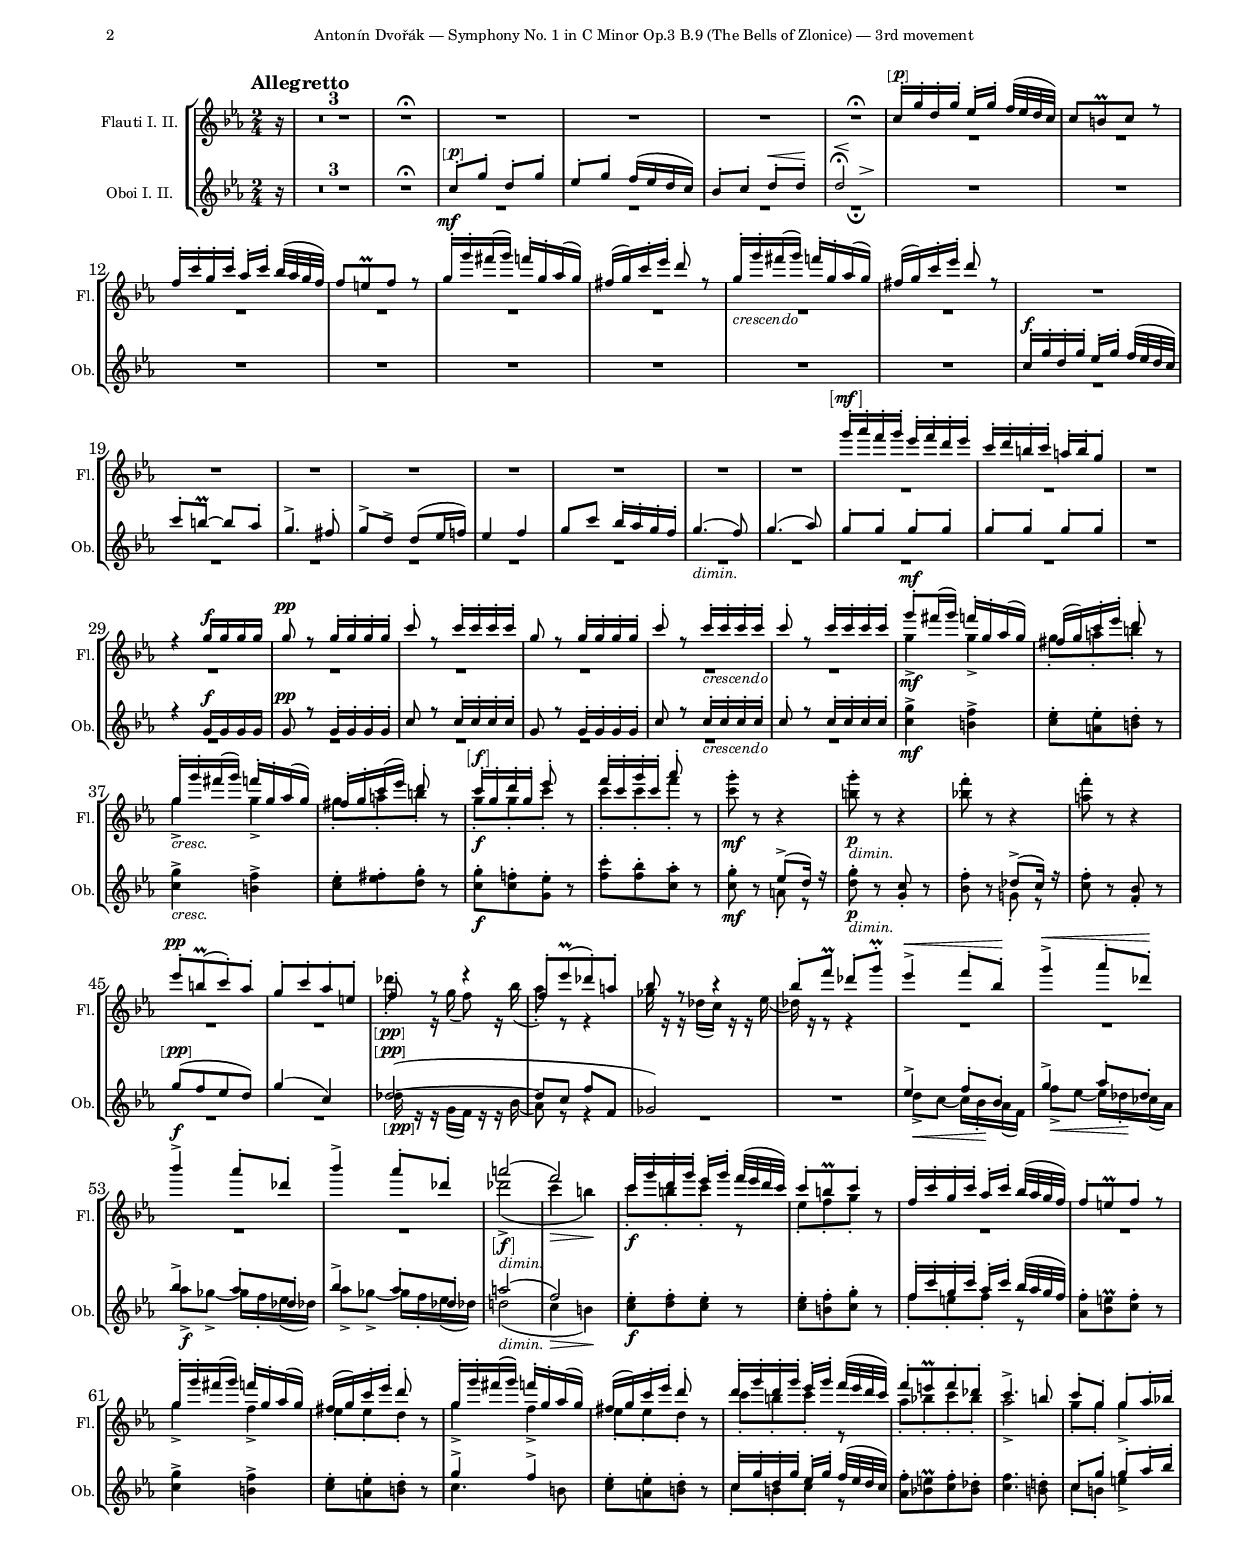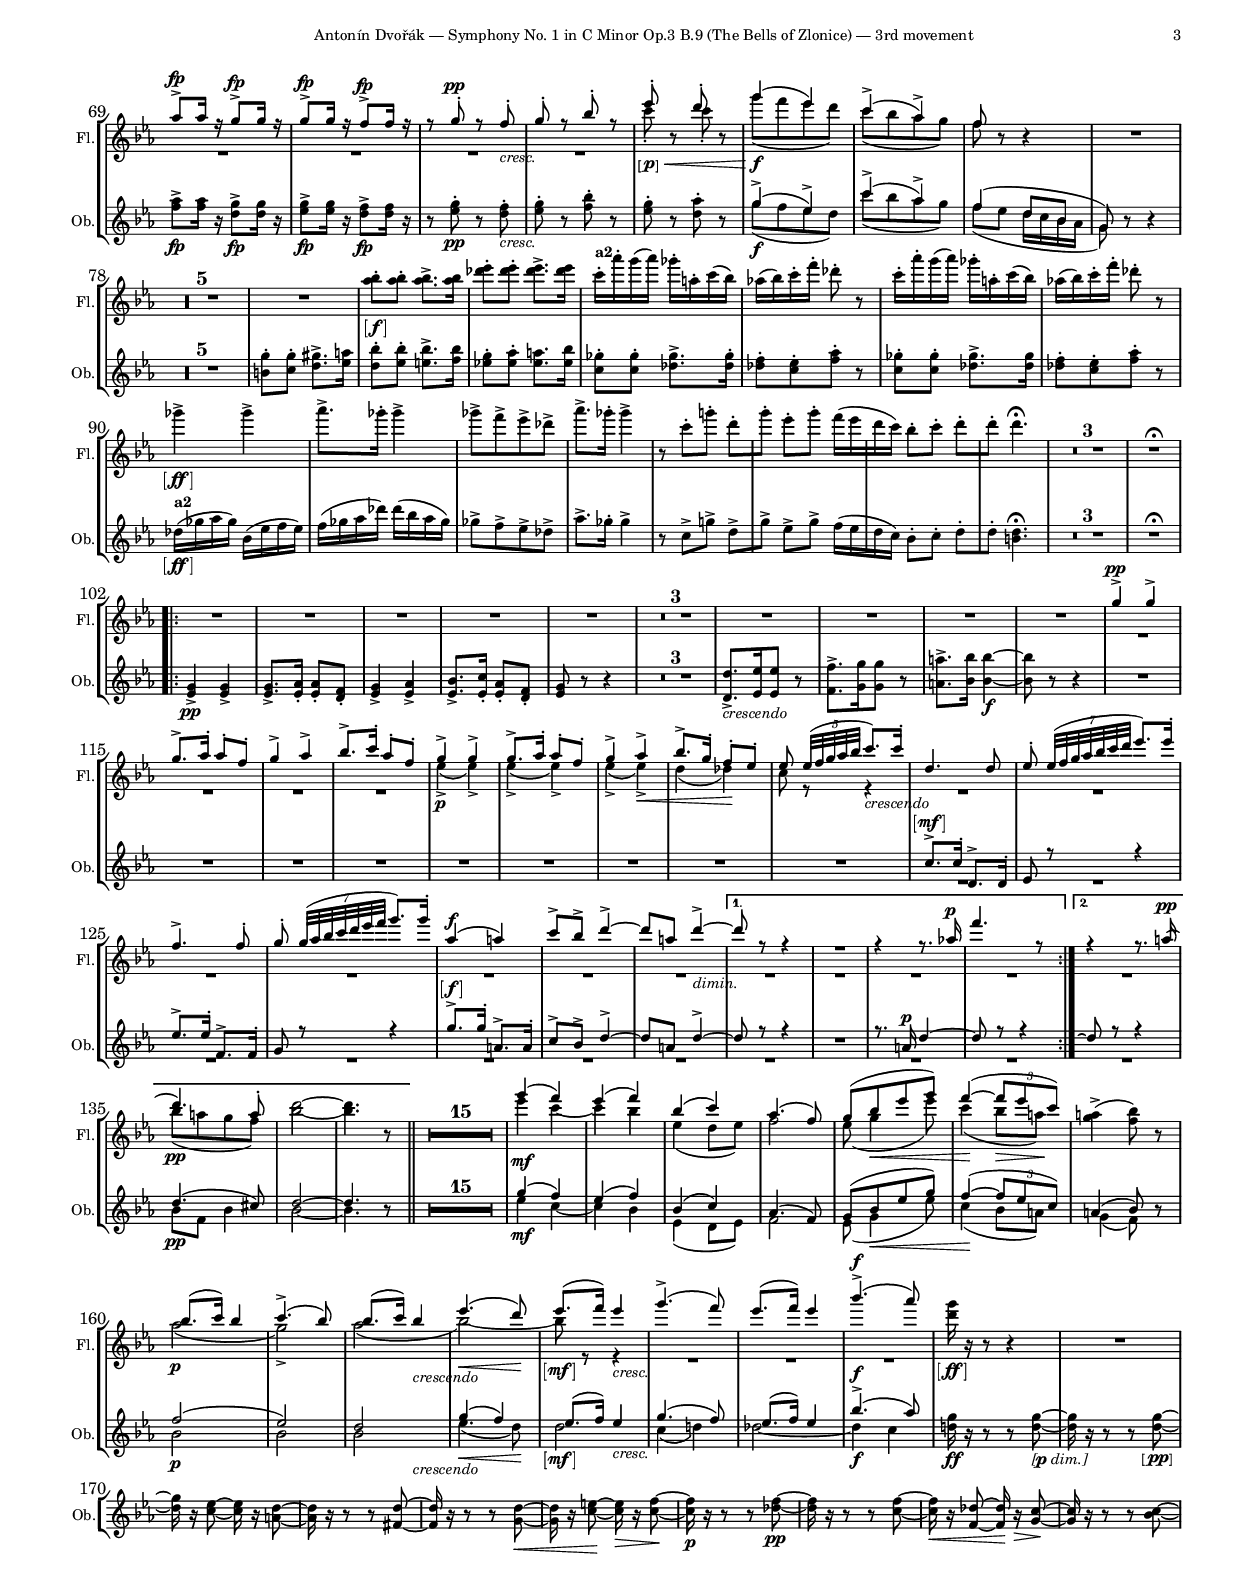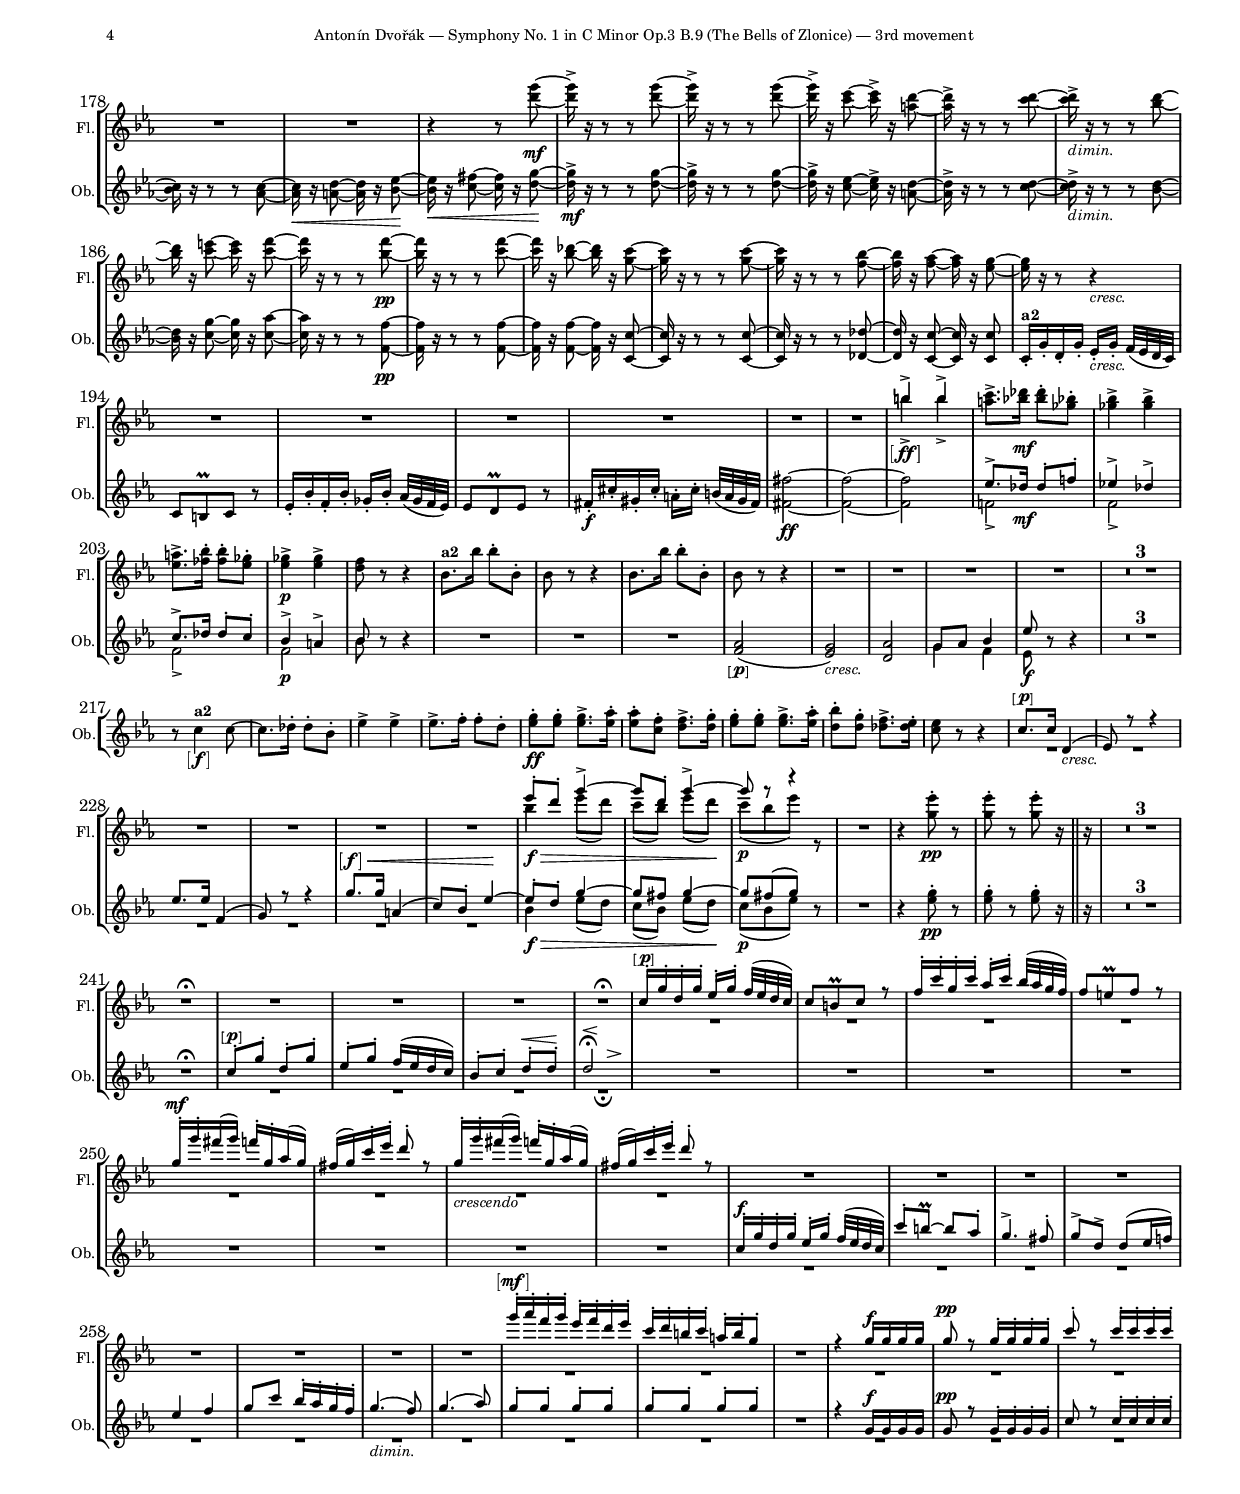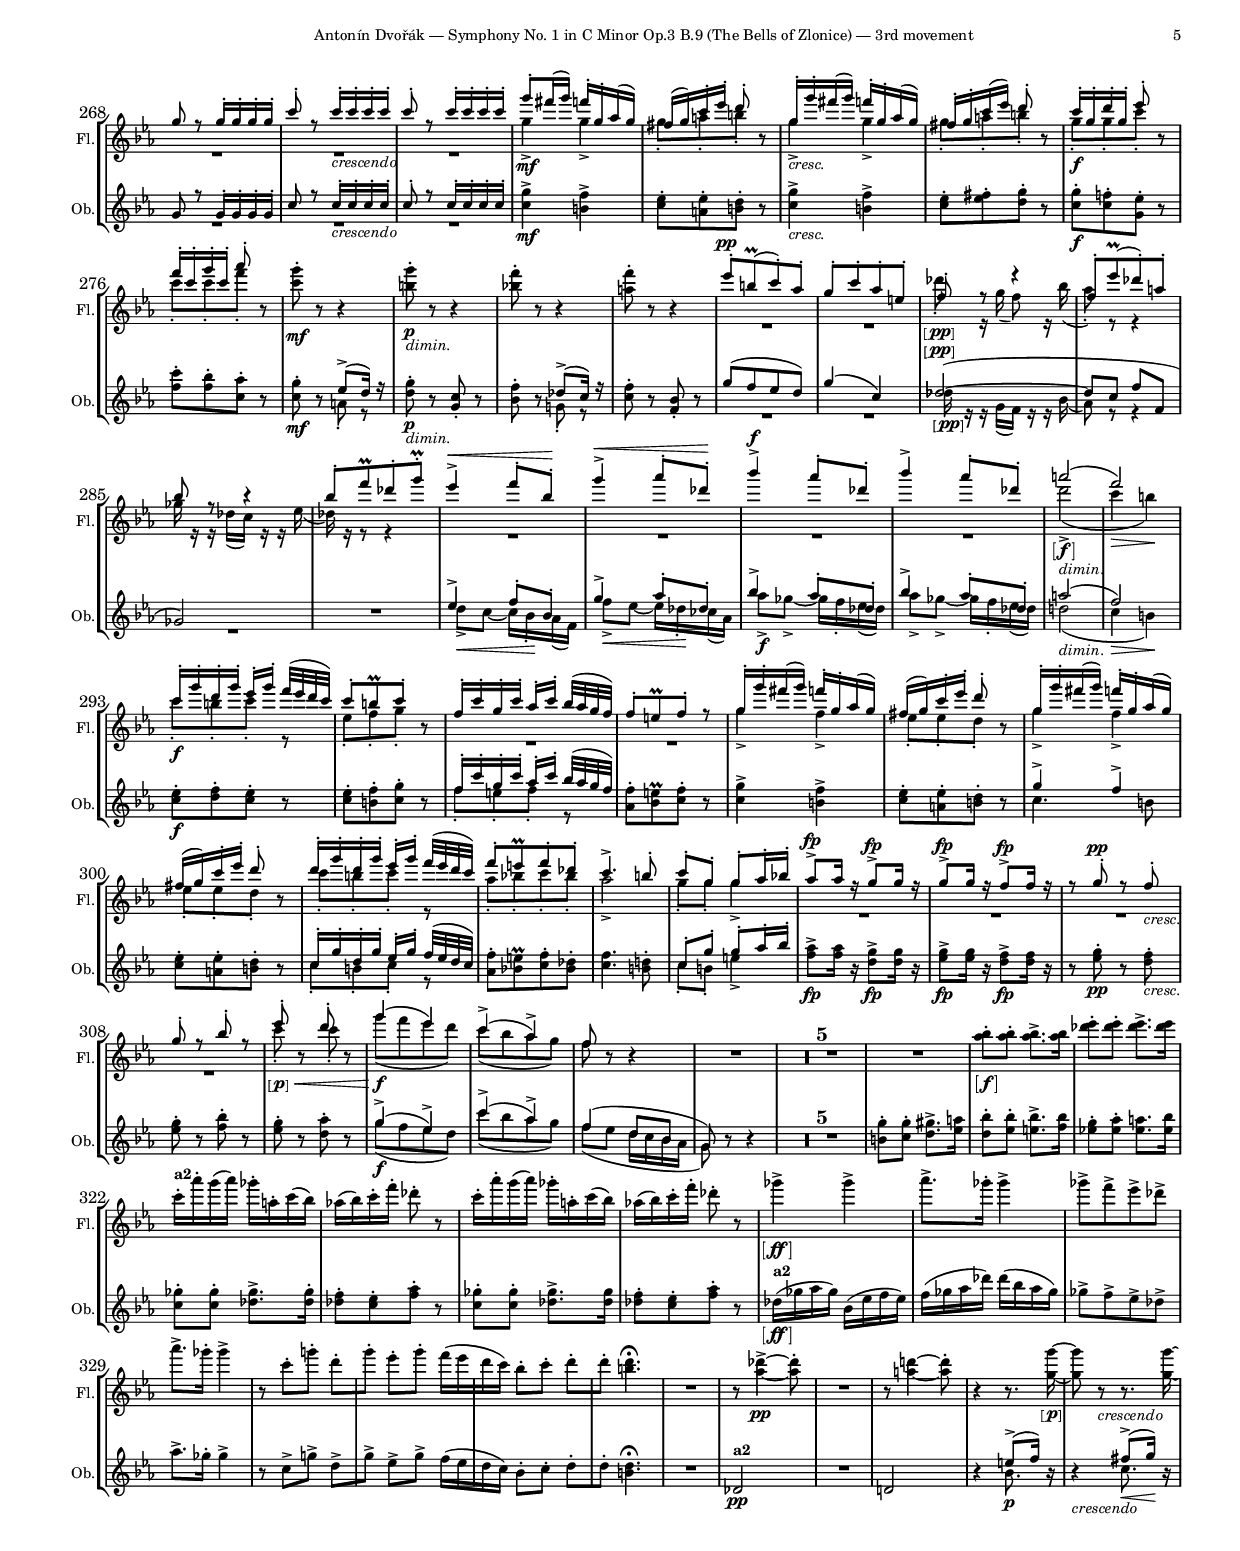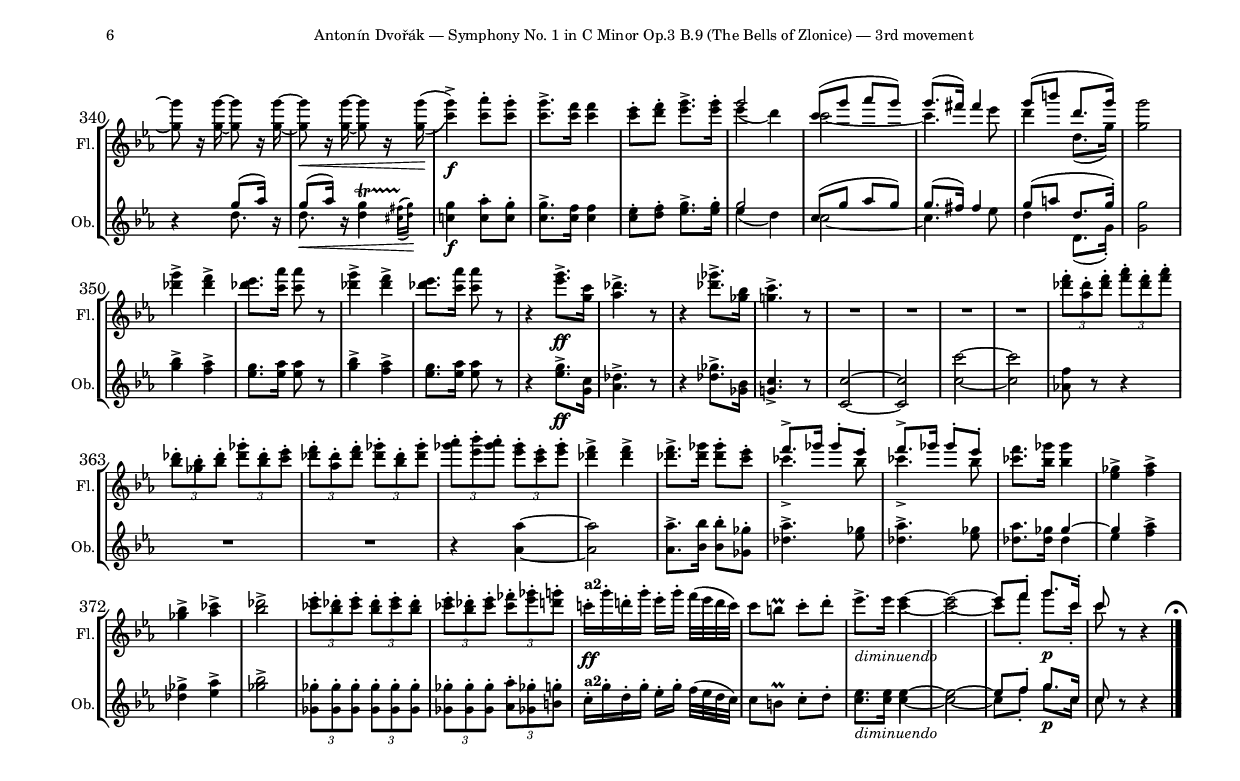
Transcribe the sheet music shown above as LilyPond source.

%###############################################################################
%#                                 H E A D E R                                 #
%###############################################################################
%
%  Composer           : Antonín Dvořák(1841 - 1904)
%  work               : Symphony No. 1 in C Minor Op.3 B.9 (The Bells of
%                       Zlonice)
%  Source             : Souborné vydání díla, series 3, vol.1. Prague SHV,
%                       1961. Plate H 3225. 
%  Type of score      : Score conductor mvt III
%  Typesetter         : Sébastien MANEN
%  date of initiation : Monday 19 August 2024, 16:45
%
%###############################################################################
%#                          I N C L U D E   F I L E S                          #
%###############################################################################
\version "2.24.3"
\include "./00-Common/DvorakSymph1_Header.ily"
%  work        : Symphony No. 1 in C Minor Op.3 B.9 (The Bells of Zlonice)
%  typesetter  : Sébastien MANEN
%  date        : Monday 19 August 2024, 16:45
%###############################################################################
%#                          P A P E R   S E C T I O N                          #
%###############################################################################
\paper {
	ragged-last-bottom = ##t
	ragged-bottom = ##t
	left-margin = 18 \mm
%	indent = 0
%	annotate-spacing = ##t
%	max-systems-per-page = 1
%	first-page-number = 0
%	slashSeparator = \markup {
%		\center-align \hspace #-6
%		\vcenter \combine
%		\beam #3.3 #0.5 #0.54
%		\raise #1.24 \beam #3.3 #0.5 #0.54
%	}
%	system-separator-markup = \slashSeparator
	bookTitleMarkup = \markup {
		\column {
			\vspace #15
			\fill-line {
				\fromproperty #'header:composer
			}
			\vspace #10
			\fill-line {
				\fromproperty #'header:title
			}
			\vspace #10
			\fill-line {
				\fromproperty #'header:subtitle
			}
		}
	}
	oddHeaderMarkup = \markup {
		\unless \on-first-page \fill-line {
			\null
			\center-column {
				\fromproperty #'header:subsubtitle
				\fromproperty #'header:instrument
				\vspace #1
			}
			\fromproperty #'page:page-number-string
		}
	}
	evenHeaderMarkup = \markup {
		\unless \on-first-page \fill-line {
			\fromproperty #'page:page-number-string
			\center-column {
				\fromproperty #'header:subsubtitle
				\fromproperty #'header:instrument
				\vspace #1
			}
			\null
		}
	}
	oddFooterMarkup = \markup {
		\column {
			\fill-line {
				\if \on-page #1 \fromproperty #'header:copyright
			}
		}
	}
}

%  work        : Symphony No. 1 in C Minor Op.3 B.9 (The Bells of Zlonice)
%  typesetter  : Sébastien MANEN
%  date        : Monday 19 August 2024, 16:45
%###############################################################################
%#                 T I M E   A N D   T E M P O   S E C T I O N                 #
%###############################################################################
timeMvtI = {
	\time 2/2
%	\tempo "Maestoso"
}
timeMvtII = {
	\time 2/4
	\set Timing.baseMoment = #(ly:make-moment 1/4)
	\set Timing.beatStructure = 1,1
	\set Timing.beamExceptions = \beamExceptions {
		32[ 32 32 32] 32[ 32 32 32] 32[ 32 32 32] 32[ 32 32 32] |
		8[ 16 16] 8[ 8] |
		16[ 16 16 32 32] 8.[ 32 32] |
		4 32[ 32 32 32 8] |
		8[ 8] 8[ 16. 64]
	}
}
timeMvtIII = {
	\time 2/4
	\set Timing.baseMoment = #(ly:make-moment 1/4)
	\set Timing.beatStructure = 1,1
	\set Timing.beamExceptions = \beamExceptions {
		8[ 8 8 8] |
		16[ 16 16 16] 16[ 16 16 16] |
		32[ 32 32 32] 32[ 32 32 32] 32[ 32 32 32] 32[ 32 32 32] |
		\tuplet 3/2 4 {8[ 8 8] 8[ 8 8]}
	}
}
timeMvtIV = {
	\time 2/4
%	\tempo "Allegro animato"
}

%  work        : Symphony No. 1 in C Minor Op.3 B.9 (The Bells of Zlonice)
%  typesetter  : Sébastien MANEN
%  date        : Monday 19 August 2024, 16:45
%###############################################################################
%#                         L A Y O U T   S E C T I O N                         #
%###############################################################################
#(set-global-staff-size 13) % 13
\layout {
	#(layout-set-staff-size 13) % 13
%	\set Score.alternativeNumberingStyle = #'numbers
	\set Score.rehearsalMarkFormatter = #format-mark-alphabet
	\set Staff.soloText = #"I"
	\set Staff.soloIIText = #"II"
	\set Staff.aDueText = #"a2"
	\compressEmptyMeasures
	\context {
		\Score
		\override MetronomeMark.font-size = #2
%		\override RehearsalMark.font-size = #8 % 8
%		\override RehearsalMark.extra-spacing-width = #'(-0.2 . 0.2)
%		\override RehearsalMark.extra-spacing-width = #'(-0.7 . 0.7)
%		\override RehearsalMark.outside-staff-priority = ##f
		\override BarNumber.font-size = #1 % 3
	}
	\context {
		\StaffGroup
		\override SystemStartBracket.collapse-height = #4
	}
	\context {
		\Staff
		\RemoveEmptyStaves
%		\RemoveAllEmptyStaves
		\consists #Measure_counter_engraver
		\override StaffEllipsis.break-visibility = ##(#f #f #f)
	}
	\context {
		\RhythmicStaff
		\RemoveAllEmptyStaves
	}
	\context {
		\Voice
		\override TupletBracket.bracket-visibility = ##f
		\override Hairpin.to-barline = ##f
		\override TupletNumber.avoid-slur = #'ignore
		\override TrillSpanner.bound-details.right.padding = #1  % 1.8
		\override TrillSpanner.bound-details.right.end-on-accidental = ##f
		\override TrillSpanner.bound-details.right.adjust-on-neighbor = ##f
		\override TrillSpanner.to-barline = ##f
		\override Hairpin.height = #0.55
		\override DynamicTextSpanner.font-size = #1
%		\override DynamicText.font-size = #1
%		\override TextScript.font-size = #1
	}
}
layoutHorn = {
	\set Staff.soloText = #"III"
	\set Staff.soloIIText = #"IV"
	\set Staff.aDueText = #"a2"
}
layoutPosaune = {
	\set Staff.soloText = #"III"
	\set Staff.soloIIText = #"Tuba"
	\set Staff.aDueText = #"a2"
}

%  work        : Symphony No. 1 in C Minor Op.3 B.9 (The Bells of Zlonice)
%  typesetter  : Sébastien MANEN
%  date        : Monday 19 August 2024, 16:45
%###############################################################################
%#                     S T A F F   N A M E   :   M V T   I                     #
%###############################################################################
nameStaffIMvtI = {
	\set Staff.instrumentName = "Flauti I. II."
	\set Staff.shortInstrumentName = "Fl."
	\set Staff.midiInstrument = #""
}
nameStaffIIMvtI = {
	\set Staff.instrumentName = "Oboi I. II."
	\set Staff.shortInstrumentName = "Ob."
	\set Staff.midiInstrument = #""
}
nameStaffIIIMvtI = {
	\set Staff.instrumentName = "Corno Inglese"
	\set Staff.shortInstrumentName = "Cor. Ing."
	\set Staff.midiInstrument = #""
}
nameStaffIVMvtI = {
	\set Staff.instrumentName = \markup {
		\center-column {
			\lower #1 "Clarinetti" "I. II. In B"
		}
	}
	\set Staff.shortInstrumentName = "Cl. in B"
	\set Staff.midiInstrument = #""
}
nameStaffVMvtI = {
	\set Staff.instrumentName = "FagottI I. II."
	\set Staff.shortInstrumentName = "Fag."
	\set Staff.midiInstrument = #""
}
nameStaffVIMvtI = {
	\set Staff.instrumentName = "I. II. In F"
	\set Staff.shortInstrumentName = \markup {
		\line {
			\hspace #5 \lower #1.5 "in F"
			\center-column {
				"I." "II."
			}
		}
	}
	\set Staff.midiInstrument = #""
}
nameStaffVIIMvtI = {
	\set Staff.instrumentName = "III. IV. in Es"
	\set Staff.shortInstrumentName = \markup {
		\line {
			\hspace #5 \lower #1.5 "in Es"
			\center-column {
				"III" "IV"
			}
		}
	}
	\set Staff.midiInstrument = #""
}
nameStaffVIIIMvtI = {
	\set Staff.instrumentName = \markup {
		\center-column {
			\lower #1 "Trombe" "I. II. In Es"
		}
	}
	\set Staff.shortInstrumentName = "Tr. in Es"
	\set Staff.midiInstrument = #""
}
nameStaffIXMvtI = {
	\set Staff.instrumentName = \markup {
		\center-column {
			\lower #1 "I." "II."
		}
	}
	\set Staff.shortInstrumentName = \markup {
		\center-column {
			\lower #1 "I." "II."
		}
	}
	\set Staff.midiInstrument = #""
}
nameStaffXMvtI = {
	\set Staff.instrumentName = "III."
	\set Staff.shortInstrumentName = "III."
	\set Staff.midiInstrument = #""
}
nameStaffXIMvtI = {
	\set Staff.instrumentName = \markup {
		\center-column {
			\lower #1 "Timpani" "in C G Es"
		}
	}
	\set Staff.shortInstrumentName = "Timp."
	\set Staff.midiInstrument = #""
}
nameStaffXIIMvtI = {
	\set Staff.instrumentName = "I."
	\set Staff.shortInstrumentName = "I."
	\set Staff.midiInstrument = #""
}
nameStaffXIIIMvtI = {
	\set Staff.instrumentName = "II."
	\set Staff.shortInstrumentName = "II."
	\set Staff.midiInstrument = #""
}
nameStaffXIVMvtI = {
	\set Staff.instrumentName = "Viola"
	\set Staff.shortInstrumentName = "Vla."
	\set Staff.midiInstrument = #""
}
nameStaffXVMvtI = {
	\set Staff.instrumentName = "Violoncelli"
	\set Staff.shortInstrumentName = "Vlc."
	\set Staff.midiInstrument = #""
}
nameStaffXVIMvtI = {
	\set Staff.instrumentName = "Contrabassi"
	\set Staff.shortInstrumentName = "Cb."
	\set Staff.midiInstrument = #""
}
%###############################################################################
%#                    S T A F F   N A M E   :   M V T   I I                    #
%###############################################################################
nameStaffIMvtII = {
	\set Staff.instrumentName = "Flauti I. II."
	\set Staff.shortInstrumentName = "Fl."
	\set Staff.midiInstrument = #""
}
nameStaffIIMvtII = {
	\set Staff.instrumentName = "Oboi I. II."
	\set Staff.shortInstrumentName = "Ob."
	\set Staff.midiInstrument = #""
}
nameStaffIIIMvtII = {
	\set Staff.instrumentName = \markup {
		\center-column {
			\lower #1 "Clarinetti" "I. II. In B"
		}
	}
	\set Staff.shortInstrumentName = "Cl. in B"
	\set Staff.midiInstrument = #""
}
nameStaffIVMvtII = {
	\set Staff.instrumentName = "FagottI I. II."
	\set Staff.shortInstrumentName = "Fag."
	\set Staff.midiInstrument = #""
}
nameStaffVMvtII = {
	\set Staff.instrumentName = "Corni I. II. in Es"
	\set Staff.shortInstrumentName = \markup {
		\line {
			\hspace #5 \lower #1.5 "in Es"
			\center-column {
				"I." "II."
			}
		}
	}
	\set Staff.midiInstrument = #""
}
nameStaffVIMvtII = {
	\set Staff.instrumentName = \markup {
		\center-column {
			\lower #1 "Trombe" "I. II. In Es"
		}
	}
	\set Staff.shortInstrumentName = "Tr. In Es"
	\set Staff.midiInstrument = #""
}
nameStaffVIIMvtII = {
	\set Staff.instrumentName = \markup {
		\center-column {
			\lower #1 "Timpani" "in Es C G"
		}
	}
	\set Staff.shortInstrumentName = "Timp."
	\set Staff.midiInstrument = #""
}
nameStaffVIIIMvtII = {
	\set Staff.instrumentName = "I."
	\set Staff.shortInstrumentName = "I."
	\set Staff.midiInstrument = #""
}
nameStaffIXMvtII = {
	\set Staff.instrumentName = "II."
	\set Staff.shortInstrumentName = "II."
	\set Staff.midiInstrument = #""
}
nameStaffXMvtII = {
	\set Staff.instrumentName = "Viola"
	\set Staff.shortInstrumentName = "Vla."
	\set Staff.midiInstrument = #""
}
nameStaffXIMvtII = {
	\set Staff.instrumentName = "Violoncelli"
	\set Staff.shortInstrumentName = "Vlc."
	\set Staff.midiInstrument = #""
}
nameStaffXIIMvtII = {
	\set Staff.instrumentName = "Contrabassi"
	\set Staff.shortInstrumentName = "Cb."
	\set Staff.midiInstrument = #""
}
%###############################################################################
%#                   S T A F F   N A M E   :   M V T   I I I                   #
%###############################################################################
nameStaffIMvtIII = {
	\set Staff.instrumentName = "Flauti I. II."
	\set Staff.shortInstrumentName = "Fl."
	\set Staff.midiInstrument = #""
}
nameStaffIIMvtIII = {
	\set Staff.instrumentName = "Oboi I. II."
	\set Staff.shortInstrumentName = "Ob."
	\set Staff.midiInstrument = #""
}
nameStaffIIIMvtIII = {
	\set Staff.instrumentName = \markup {
		\center-column {
			\lower #1 "Clarinetti" "I. II. In B"
		}
	}
	\set Staff.shortInstrumentName = "Cl. in B"
	\set Staff.midiInstrument = #""
}
nameStaffIVMvtIII = {
	\set Staff.instrumentName = "FagottI I. II."
	\set Staff.shortInstrumentName = "Fag."
	\set Staff.midiInstrument = #""
}
nameStaffVMvtIII = {
	\set Staff.instrumentName = "Corni I. II. in Es"
	\set Staff.shortInstrumentName = \markup {
		\line {
			\hspace #5 \lower #1.5 "in Es"
			\center-column {
				"I." "II."
			}
		}
	}
	\set Staff.midiInstrument = #""
}
nameStaffVIMvtIII = {
	\set Staff.instrumentName = \markup {
		\center-column {
			\lower #1 "Trombe" "I. II. In Es"
		}
	}
	\set Staff.shortInstrumentName = "Tr. In Es"
	\set Staff.midiInstrument = #""
}
nameStaffVIIMvtIII = {
	\set Staff.instrumentName = \markup {
		\center-column {
			\lower #1 "I." "II."
		}
	}
	\set Staff.shortInstrumentName = \markup {
		\center-column {
			\lower #1 "I." "II."
		}
	}
	\set Staff.midiInstrument = #""
}
nameStaffVIIIMvtIII = {
	\set Staff.instrumentName = "III."
	\set Staff.shortInstrumentName = "III."
	\set Staff.midiInstrument = #""
}
nameStaffIXMvtIII = {
	\set Staff.instrumentName = \markup {
		\center-column {
			\lower #1 "Timpani" "in G B C"
		}
	}
	\set Staff.shortInstrumentName = "Timp."
	\set Staff.midiInstrument = #""
}
nameStaffXMvtIII = {
	\set Staff.instrumentName = "I."
	\set Staff.shortInstrumentName = "I."
	\set Staff.midiInstrument = #""
}
nameStaffXIMvtIII = {
	\set Staff.instrumentName = "II."
	\set Staff.shortInstrumentName = "II."
	\set Staff.midiInstrument = #""
}
nameStaffXIIMvtIII = {
	\set Staff.instrumentName = "Viola"
	\set Staff.shortInstrumentName = "Vla."
	\set Staff.midiInstrument = #""
}
nameStaffXIIIMvtIII = {
	\set Staff.instrumentName = "Violoncelli"
	\set Staff.shortInstrumentName = "Vlc."
	\set Staff.midiInstrument = #""
}
nameStaffXIVMvtIII = {
	\set Staff.instrumentName = "Contrabassi"
	\set Staff.shortInstrumentName = "Cb."
	\set Staff.midiInstrument = #""
}
%###############################################################################
%#                    S T A F F   N A M E   :   M V T   I V                    #
%###############################################################################
nameStaffIMvtIV = {
	\set Staff.instrumentName = "Piccolo"
	\set Staff.shortInstrumentName = "Picc."
	\set Staff.midiInstrument = #""
}
nameStaffIIMvtIV = {
	\set Staff.instrumentName = \markup {
		\center-column {
			\lower #1 "I." "II."
		}
	}
	\set Staff.shortInstrumentName = "Fl."
	\set Staff.midiInstrument = #""
}
nameStaffIIIMvtIV = {
	\set Staff.instrumentName = "Oboi I. II."
	\set Staff.shortInstrumentName = "Ob."
	\set Staff.midiInstrument = #""
}
nameStaffIVMvtIV = {
	\set Staff.instrumentName = \markup {
		\center-column {
			\lower #1 "Clarinetti" "I. II. In B"
		}
	}
	\set Staff.shortInstrumentName = "Cl. in B"
	\set Staff.midiInstrument = #""
}
nameStaffVMvtIV = {
	\set Staff.instrumentName = "FagottI I. II."
	\set Staff.shortInstrumentName = "Fag."
	\set Staff.midiInstrument = #""
}
nameStaffVIMvtIV = {
	\set Staff.instrumentName = "Corni I. II. in C"
	\set Staff.shortInstrumentName = \markup {
		\line {
			\hspace #5 \lower #1.5 "in C"
			\center-column {
				"I." "II."
			}
		}
	}
	\set Staff.midiInstrument = #""
}
nameStaffVIIMvtIV = {
	\set Staff.instrumentName = \markup {
		\center-column {
			\lower #1 "Trombe" "I. II. In C"
		}
	}
	\set Staff.shortInstrumentName = "Tr. In C"
	\set Staff.midiInstrument = #""
}
nameStaffVIIIMvtIV = {
	\set Staff.instrumentName = \markup {
		\center-column {
			\lower #1 "I." "II."
		}
	}
	\set Staff.shortInstrumentName = \markup {
		\center-column {
			\lower #1 "I." "II."
		}
	}
	\set Staff.midiInstrument = #""
}
nameStaffIXMvtIV = {
	\set Staff.instrumentName = "III."
	\set Staff.shortInstrumentName = "III."
	\set Staff.midiInstrument = #""
}
nameStaffXMvtIV = {
	\set Staff.instrumentName = \markup {
		\center-column {
			\lower #1 "Timpani" "in C H G"
		}
	}
	\set Staff.shortInstrumentName = "Timp."
	\set Staff.midiInstrument = #""
}
nameStaffXIMvtIV = {
	\set Staff.instrumentName = "I."
	\set Staff.shortInstrumentName = "I."
	\set Staff.midiInstrument = #""
}
nameStaffXIIMvtIV = {
	\set Staff.instrumentName = "II."
	\set Staff.shortInstrumentName = "II."
	\set Staff.midiInstrument = #""
}
nameStaffXIIIMvtIV = {
	\set Staff.instrumentName = "Viola"
	\set Staff.shortInstrumentName = "Vla."
	\set Staff.midiInstrument = #""
}
nameStaffXIVMvtIV = {
	\set Staff.instrumentName = "Violoncelli"
	\set Staff.shortInstrumentName = "Vlc."
	\set Staff.midiInstrument = #""
}
nameStaffXVMvtIV = {
	\set Staff.instrumentName = "Contrabassi"
	\set Staff.shortInstrumentName = "Cb."
	\set Staff.midiInstrument = #""
}

%  work        : Symphony No. 1 in C Minor Op.3 B.9 (The Bells of Zlonice)
%  typesetter  : Sébastien MANEN
%  date        : Monday 19 August 2024, 16:45
%###############################################################################
%#               G R A N D   S T A F F   N A M E   :   M V T   I               #
%###############################################################################
nameGrandStaffIMvtI = {
	\set Staff.instrumentName = "Corni"
	\set Staff.shortInstrumentName = "Cor."
	\set Staff.midiInstrument = #""
}
nameGrandStaffIIMvtI = {
	\set Staff.instrumentName = "Tromboni"
	\set Staff.shortInstrumentName = "Tb."
	\set Staff.midiInstrument = #""
}
nameGrandStaffIIIMvtI = {
	\set Staff.instrumentName = "Violini"
	\set Staff.shortInstrumentName = "Vln."
	\set Staff.midiInstrument = #""
}
%###############################################################################
%#              G R A N D   S T A F F   N A M E   :   M V T   I I              #
%###############################################################################
nameGrandStaffIMvtII = {
	\set Staff.instrumentName = "Violini"
	\set Staff.shortInstrumentName = "Vln."
	\set Staff.midiInstrument = #""
}
%###############################################################################
%#             G R A N D   S T A F F   N A M E   :   M V T   I I I             #
%###############################################################################
nameGrandStaffIMvtIII = {
	\set Staff.instrumentName = "Tromboni"
	\set Staff.shortInstrumentName = "Tb."
	\set Staff.midiInstrument = #""
}
nameGrandStaffIIMvtIII = {
	\set Staff.instrumentName = "Violini"
	\set Staff.shortInstrumentName = "Vln."
	\set Staff.midiInstrument = #""
}
%###############################################################################
%#              G R A N D   S T A F F   N A M E   :   M V T   I V              #
%###############################################################################
nameGrandStaffIMvtIV = {
	\set Staff.instrumentName = "Tromboni"
	\set Staff.shortInstrumentName = "Tb."
	\set Staff.midiInstrument = #""
}
nameGrandStaffIIMvtIV = {
	\set Staff.instrumentName = "Violini"
	\set Staff.shortInstrumentName = "Vln."
	\set Staff.midiInstrument = #""
}

%  work        : Symphony No. 1 in C Minor Op.3 B.9 (The Bells of Zlonice)
%  typesetter  : Sébastien MANEN
%  date        : Monday 19 August 2024, 16:45
%###############################################################################
%#                       T E M P I   C O N D U C T O R S                       #
%###############################################################################
tempiMvtI = {
	\tempo "Maestoso"
	s1*8
	% bar 9
	\tempo "Allegro"
	s2.*242
	% bar 251
	\tempo "tranquillo"
	s2.*129 s2
	% bar 380.66
	\tempo "ritard."
	s4 s2.
	% bar 382
	\tempo "a tempo"
}
tempiMvtII = {
	\tempo "Adagio di molto"
}
tempiMvtIII = {
	\tempo "Allegretto"
}
tempiMvtIV = {
	\tempo "Allegro animato"
}
%###############################################################################
%#                            T E M P I   P A R T S                            #
%###############################################################################
tempiPartMvtI = {
	\tempo "Maestoso"
}
tempiPartMvtII = {
	\tempo "Adagio di molto"
}
tempiPartMvtIII = {
	\tempo "Allegretto"
}
tempiPartMvtIV = {
	\tempo "Allegro animato"
}

%  work        : Symphony No. 1 in C Minor Op.3 B.9 (The Bells of Zlonice)
%  typesetter  : Sébastien MANEN
%  date        : Monday 19 August 2024, 16:45
%###############################################################################
%#                      S H O R T C U T S   S E C T I O N                      #
%###############################################################################
pococrescendo = \markup {\italic {poco crescendo}}
crescmarkup = \markup {\italic {cresc.}}
legato = \markup {\italic {legato}}
crescendo = \markup {\italic {crescendo}}
diminuendo = \markup {\italic {diminuendo}}
pocoapococrescendo = \markup {\italic {poco a poco crescendo}}
dimmarkup = \markup {\italic {dim.}}
dimin = \markup {\italic {dimin.}}
dolce = \markup {\italic {dolce}}
marcato = \markup {\italic {marcato}}
fdiminuendo = \markup {\dynamic f \italic {diminuendo}}
ppsempre = \markup {\dynamic pp \italic {sempre}}
staccato = \markup {\italic {staccato}}
stacc = \markup {\italic {stacc.}}
aII = \markup {\bold a2}
fzcresc = \markup {\dynamic fz \italic {cresc.}}
energico = \markup {\italic {energico}}
semprepp = \markup {\italic {sempre} \dynamic pp}
soli = \markup {Soli}
pcresc = \markup {\dynamic p \italic {cresc.}}
flegato = \markup {\dynamic f \italic {legato}}
solo = \markup {Solo}
pocoapococrescendo = \markup {\italic {"poco a poco crescendo"}}
ppdolce = \markup {\dynamic pp \italic {dolce}}
fmarcato = \markup {\dynamic f \italic {marcato}}
pdolce = \markup {\dynamic p \italic {dolce}}
pizz = \markup {\italic {pizz.}}
arco = \markup {\italic {arco}}
spiccato = \markup {\italic {spiccato}}
sulg = \markup {sul G}
ppstacc = \markup {\dynamic pp \italic {stacc.}}
pdim = \markup {\dynamic p \italic {dim.}}
pocoapococresc = \markup {\italic {poco a poco cresc.}}
div = \markup {div.}
marc = \markup {\italic {marc.}}
sempre = \markup {\italic {sempre}}
flegatosempre = \markup {\dynamic f \italic {legato sempre}}
pococresc = \markup {\italic {poco cresc.}}
sole = \markup {Sole}
sulg = \markup {sul G}
velmijemnedelicatissimo = \markup {\italic {velmi jemně [delicatissimo]}}
espressivo = \markup {\italic {espressivo}}
divisi = \markup {divisi}
pizzsempre = \markup {\italic {pizz. sempre}}
ppcresc = \markup {\dynamic pp \italic {cresc.}}


plegato = #(make-dynamic-script (markup #:dynamic "p" #:normal-text #:italic "legato"))
ppcrescendo = #(make-dynamic-script (markup #:dynamic "pp" #:normal-text #:italic "crescendo"))

inc = \markup {in C}
ines = \markup {[in Es]}

brack = #(define-event-function 
	(dyn) (ly:event?)
	(make-dynamic-script
	#{ 
		\markup {
			\bracket \with-true-dimensions #(ly:music-property dyn 'text)
		}
	#}
	)
)
omitBeam = \once \omit Beam

#(define-markup-command (bracketMarkup layout props text) (markup?)
	(interpret-markup layout props
		#{
			\markup \concat { 
				\italic "[" #text \italic "]"
			}
		#}
	)
)
brackM = -\markup \bracketMarkup \etc

noteShift = #(define-music-function
	(shift)
	(number?)
	#{
		\once \override NoteColumn.force-hshift = #shift
	#}
)

dotsPosition = \once \override Dots.staff-position = \etc

mmrPos = #(define-music-function
	(position)
	(number?)
	#{
		\once \override MultiMeasureRest.staff-position = #(- position 2)
	#}
)

omitFlag = \once \omit Flag

beamOffset = #(define-music-function
	(position)
	(pair?)
	#{
		\once \offset positions #position Beam
	#}
)

omitDots = \once \omit Dots

setBarNumber = \set Score.currentBarNumber = \etc

markFermata = \mark \markup { \fermata }


%aIIXoffset = #(define-music-function
%	(offset)
%	(number?)
%	#{
%		\once \override CombineTextScript.X-offset = #offset
%	#}
%)

%aIIOmit = \once \omit Voice.CombineTextScript

%aIIExtraOffset = #(define-music-function
%	(extraoffset)
%	(pair?)
%	#{
%		\once \override CombineTextScript.extra-offset = #extraoffset
%	#}
%)

%arpeggioPadding = #(define-music-function
%	(padding)
%	(number?)
%	#{
%		\once \override Voice.Arpeggio.padding = #padding
%	#}
%)

%beamGap = #(define-music-function
%	(gap)
%	(number?)
%	#{
%		\once \override Beam.auto-knee-gap = #gap
%	#}
%)


%beamLeftTwoRightOne = {
%	\set stemLeftBeamCount = #2
%	\set stemRightBeamCount = #1
%}

%beamLeftOneRightTwo = {
%	\set stemLeftBeamCount = #1
%	\set stemRightBeamCount = #2
%}

%setBeamTriple = { 
%	\set subdivideBeams = ##t
%	\set baseMoment = #(ly:make-moment 1/8)
%	\set beatStructure = 2,2,2
%}

%crescText = #(define-music-function
%	(cresctext)
%	(markup?)
%	#{
%		\once \set crescendoText = \markup {\italic { #cresctext } }
%		\once \set crescendoSpanner = #'text
%	#}
%)
%dimText = #(define-music-function
%	(cresctext)
%	(markup?)
%	#{
%		\once \set decrescendoText = \markup {\italic { #cresctext } }
%		\once \set decrescendoSpanner = #'text
%	#}
%)


%dynSpanYoffset = #(define-music-function
%	(offset)
%	(number?)
%	#{
%		\once \override DynamicTextSpanner.bound-details.right.Y = #offset
%	#}
%)

%dynEO = #(define-music-function
%	(offset)
%	(pair?)
%	#{
%		\once \override DynamicText.extra-offset = #offset
%		\once \override DynamicText.whiteout = ##t
%		\once \override DynamicText.whiteout-style = #'outline
%	#}
%)

%hairpinShorten = #(define-music-function
%	(shortLength)
%	(pair?)
%	#{
%		\once \override Hairpin.shorten-pair = #shortLength
%	#}
%)

%hairpinEO = #(define-music-function
%	(offset)
%	(pair?)
%	#{
%		\once \override Hairpin.extra-offset = #offset
%		\once \override Hairpin.whiteout = ##t
%		\once \override Hairpin.whiteout-style = #'outline
%	#}
%)

%InCueContext = {
%	\override Beam.beam-thickness = #0.30 % 0.30
%	\override StemTremolo.beam-thickness = #0.35 % 0.30
%	\override Beam.length-fraction = #0.67 % 0.8
%	\override Stem.length-fraction = #0.8 % 0.8
%%	\override Stem.length = #7
%%	\override Beam.length = #7
%	\set fontSize = #-3 %-3
%}

%OutCueContext = {
%	\revert Beam.beam-thickness
%	\revert StemTremolo.beam-thickness
%	\revert Beam.length-fraction
%	\revert Stem.length-fraction
%%	\override Stem.length = #7
%%	\override Beam.length = #7
%	\unset fontSize
%}

%markEO = #(define-music-function
%	(offset)
%	(pair?)
%	#{
%		\once \override TextScript.layer = #3
%		\once \override TextScript.extra-offset = #offset
%		\once \override TextScript.whiteout = ##t
%		\once \override TextScript.whiteout-style = #'outline
%	#}
%)

%markWhiteout = {
%	\once \override Score.RehearsalMark.layer = #3
%	\once \override Score.RehearsalMark.whiteout = #0.75
%	\once \override Score.RehearsalMark.whiteout-style = #'outline
%}

%mmrnDown = {
%	\once \override MultiMeasureRestNumber.direction = #-1 
%}

%mmrLength = #(define-music-function
%	(length)
%	(number?)
%	#{
%		\once \override MultiMeasureRest.space-increment = #length
%	#}
%)

%mmrMinLength = #(define-music-function
%	(length)
%	(number?)
%	#{
%		\once \override MultiMeasureRest.minimum-length = #length
%	#}
%)

%mmrCondens = \once \override MultiMeasureRest.springs-and-rods = #ly:spanner::set-spacing-rods 

%omitMMRN = \omit MultiMeasureRestNumber


%mmrEO = #(define-music-function
%	(offset)
%	(pair?)
%	#{
%		\once \override MultiMeasureRest.extra-offset = #offset
%	#}
%)


%markXoffset = #(define-music-function
%	(offset)
%	(number?)
%	#{
%		\once \override Score.RehearsalMark.self-alignment-X = #(- offset)
%	#}
%)

%markYoffset = #(define-music-function
%	(offset)
%	(number?)
%	#{
%		\once \override Score.RehearsalMark.Y-offset = #offset
%	#}
%)

%no = {
%	\undo \omit MultiMeasureRestNumber
%}


%ni = {
%	\omit MultiMeasureRestNumber
%}

%ottavaShorten = #(define-music-function
%	(value)
%	(pair?)
%	#{
%		\once \override Staff.OttavaBracket.shorten-pair = #value
%	#}
%)

%setSextolet = {
%	\set subdivideBeams = ##t
%	\set baseMoment = #(ly:make-moment 1/8)
%	\set beatStructure = 2,2,2,2
%	\override TupletNumber.Y-offset = #-3
%	\override TupletNumber.avoid-slur = #'ignore
%}
%unsetSextolet = {
%	\set subdivideBeams = ##f
%	\revert TupletNumber.Y-offset
%	\revert TupletNumber.avoid-slur
%}


%stemOffset = #(define-music-function
%	(offset)
%	(number?)
%	#{
%		\once \offset length #offset Stem
%	#}
%)

%textInSlur = {
%	%\once \override TextScript.outside-staff-priority = 0
%	\once \override TextScript.slur-padding = #0
%	\once \override TextScript.avoid-slur = #'around
%}

%textOsp = #(define-music-function
%	(prio)
%	(number?)
%	#{
%		\once \override TextScript.outside-staff-priority = #prio
%	#}
%)

%tempoDown = \once \override Score.MetronomeMark.direction = #-1 

%tempoXoffset = #(define-music-function
%	(offset)
%	(number?)
%	#{
%		\once \override Score.MetronomeMark.X-offset = #offset
%	#}
%)

%tempoExtraOffset = #(define-music-function
%	(offset)
%	(pair?)
%	#{
%		\once \override Score.MetronomeMark.extra-offset = #offset
%	#}
%)
%tempoEO = #(define-music-function
%	(offset)
%	(pair?)
%	#{
%		\once \override Score.MetronomeMark.extra-offset = #offset
%	#}
%)


%tupletOffset = #(define-music-function
%	(offset)
%	(number?)
%	#{
%		\once \override TupletNumber.Y-offset = #offset 
%	#}
%)

%tupletExtraOffset = #(define-music-function
%	(offset)
%	(pair?)
%	#{
%		\once \override TupletNumber.extra-offset = #offset 
%	#}
%)

%tupletAvoidSlur = \once \override TupletNumber.avoid-slur = #'ignore

%omitTupletNumber = \once \omit Voice.TupletNumber


%tremoloPosition = #(define-music-function
%	(position)
%	(number?)
%	#{
%		\once \override StemTremolo.Y-offset = #position
%	#}
%)

%trillSpanPadding = #(define-music-function
%	(padding)
%	(number?)
%	#{
%		\once \override TrillSpanner.bound-details.right.padding = #padding
%	#}
%)

%trillSpanCustom = #(define-music-function
%	(length markup)
%	(number? markup?)
%	% function to create a trill spanner with :
%	%	- specified length
%	%	- specified markup
%	#{
%		\once \override TrillSpanner.minimum-length = #length
%		\once \override TrillSpanner.springs-and-rods = #ly:spanner::set-spacing-rods
%		\once \override Score.TrillSpanner.bound-details.left.text = #markup
%	#}
%)

%trillSpanPadding = #(define-music-function
%	(padding)
%	(number?)
%	% function to create a trill spanner with :
%	%	- specified padding to avoid overlap
%	#{
%		\once \override TrillSpanner.bound-details.right.padding = #padding
%	#}
%)


%naturaltrill = \once \override TrillSpanner.bound-details.left.text = \markup {
%	\concat { 
%		\musicglyph #"scripts.trill" \translate #'(0.5 . 1.05) \tiny \natural 
%	}
%}
%flattrill = \once \override TrillSpanner.bound-details.left.text = \markup {
%	\concat { 
%		\musicglyph #"scripts.trill" \translate #'(0.6 . 0.52) \tiny \flat 
%	}
%}
%sharptrill = \once \override TrillSpanner.bound-details.left.text = \markup {
%	\concat { 
%		\musicglyph #"scripts.trill" \translate #'(0.5 . 1.05) \tiny \sharp  
%	}
%}

%trillflat = \markup { 
%	\general-align #X #CENTER 
%	\concat { 
%		\hspace #2.4 \musicglyph #"scripts.trill" 
%		\translate #'(0.5 . 0.49) \tiny \flat 
%	}
%}



%voltaShorten = #(define-music-function
%	(shortLength)
%	(pair?)
%	#{
%		\once \override Score.VoltaBracket.shorten-pair = #shortLength
%	#}
%)

%whiteoutRehearsalMark = {
%	\override Score.StaffSymbol.layer = #4
%	\override Score.RehearsalMark.layer = #3
%	\once \override Score.RehearsalMark.whiteout = ##t
%	%\once \override Score.RehearsalMark.whiteout-style = #'outline
%}


%whiteoutMarkup = {
%	\once \override Hairpin.layer = #4
%	\once \override TextScript.layer = #3
%	\once \override TextScript.whiteout = ##t
%	\once \override TextScript.whiteout-style = #'outline
%}

%whiteoutDynamic = {
%	\once \override DynamicText.whiteout = ##t
%	\once \override DynamicText.whiteout-style = #'outline
%}

%whiteoutMetronomeMark = {
%	\once \override Score.MetronomeMark.whiteout = ##t
%	\once \override Score.MetronomeMark.whiteout-style = #'outline
%}


%  work        : Symphony No. 1 in C Minor Op.3 B.9 (The Bells of Zlonice)
%  typesetter  : Sébastien MANEN
%  date        : Monday 19 August 2024, 16:45
%###############################################################################
%#                 C O N D U C T O R   S C O R E   F O R M A T                 #
%###############################################################################
formatConductorMvtIII = {
	\override Score.NonMusicalPaperColumn.line-break-permission = ##f
	\override Score.NonMusicalPaperColumn.page-break-permission = ##f
}

%  work        : Symphony No. 1 in C Minor Op.3 B.9 (The Bells of Zlonice)
%  typesetter  : Sébastien MANEN
%  date        : Monday 19 August 2024, 16:45
%###############################################################################
%#                          M U S I C   S E C T I O N                          #
%###############################################################################
musicFlautoIMvtIII = \relative c {
	\clef treble
	\key c \minor
%	\transposition a
% Bars 1 to 5
	\partial 16 r16 \setBarNumber #2
	R2*3
	
	
	R2\fermata
% Bars 6 to 10
	R2*3
	
	
	R2\fermata
	\partCombineApart c''16\brack\p-. g'-. d-. g-. ees-. g-. f32([ ees d c])
% Bars 11 to 15
	c8 b\prall c r
	f16-. c'-. g-. c-. aes-. c-. bes32([ aes g f])
	f8 e\prall f r
	g16\mf-. g'-. fis( g) f-. g,-. aes( g)
	fis( g) c-. ees-. d8-. r
% Bars 16 to 20
	g,16-._\crescendo g'-. fis( g) f-. g,-. aes( g)
	fis( g) c-. ees-. d8-. r \partCombineAutomatic
	R2*8
	
	
% Bars 21 to 25
	
	
	
	
	
% Bars 26 to 30
	\partCombineApart g16\brack\mf-. aes-. f-. g-. ees-. f-. d-. ees-. 
	c-. d-. b-. c-. a-. b-. g8-. \partCombineAutomatic
	R2
	\partCombineApart r4 g16\f g g g
	g8\pp r g16-. g-. g-. g-.
% Bars 31 to 35
	c8-. r c16-. c-. c-. c-.
	g8 r g16-. g-. g-. g-.
	c8-. r c16-._\crescendo c-. c-. c-.
	c8-. r c16-. c-. c-. c-.
	g'8-.\mf fis16( g) f-. g,-. aes( g)
% Bars 36 to 40
	fis( g) c-. ees-. d8-. \once \partCombineAutomatic r
	g,16-._\crescmarkup g'-. fis( g) f-. g,-. aes( g)
	fis-. g-. c( ees) d8-. \once \partCombineAutomatic r 
	c16\brack\f-. g-. d'-. g,-. ees'8-. \once \partCombineAutomatic r
	f16-. c-. g'-. c,-. aes'8-. \partCombineAutomatic r
% Bars 41 to 45
	g8-.\mf r r4
	g8-.\p_\dimin r r4
	f8-. r r4
	f8-. r r4
	\partCombineApart ees8-.\pp b(\prall c-.) aes-.
% Bars 46 to 50
	g-. c-. aes-. e-.
	f-. r r4
	f8-. ees'(\prall des)-. a-.
	bes r r4
	bes8-.[ f']\prall des-. g\prall-.
% Bars 51 to 55
	ees4->\< f8-. bes,-.\!
	g'4->\< aes8-. des,-.\!
	bes'4->\f aes8-. des,-.
	bes'4-> aes8-. des,-.
	a'2_\dimin(
% Bars 56 to 60
	f)
	c16-. g'-. d-. g-. ees-. g-. f32[( ees d c])
	c8-. b\prall c-. \once \partCombineAutomatic r
	f,16-. c'-. g-. c-. aes-. c-. bes32[( aes g f)]
	f8-. e\prall f-. r
% Bars 61 to 65
	g16-. g'-. fis( g) f-. g,-. aes( g)
	fis( g) c-. ees-. d8-. \once \partCombineAutomatic r
	g,16-. g'-. fis( g) f-. g,-. aes( g)
	fis( g) c-. ees-. d8-. \once \partCombineAutomatic r
	d16-. g-. d-. g-. ees-. g-. f32[( ees d c])
% Bars 66 to 70
	f8-. e\prall f-. des-.
	c4.-> b8-.
	c8-. g-. g-. aes16-. bes!-.
	aes8->\fp aes16 r g8->\fp g16 r
	g8->\fp g16 r f8->\fp f16 r
% Bars 71 to 75
	r8 g-.\pp r f_\crescmarkup-.
	g-. r bes-. r
	ees-. \once \partCombineAutomatic r d-. \once \partCombineAutomatic r
	g4( ees)
	c->( aes->)
% Bars 76 to 80
	f8 \partCombineAutomatic r r4
	R2*7
	
	
	
% Bars 81 to 85
	
	
	
	\partCombineChords bes8-.\brack\f bes-. bes8.-> bes16
	ees8-. ees-. ees8.-> ees16
% Bars 86 to 90
	\partCombineUnisono c16-. aes'-. g( aes) ges-. a,-. c( bes)
	aes!( bes) c-. f-. des8-. r
	c16-. aes'-. g( aes) ges-. a,-. c( bes)
	aes!( bes) c-. f-. des8-. r
	ges4->\brack\ff ges->
% Bars 91 to 95
	aes8.-> ges16-. ges4->
	ges8-> f-> ees-> des->
	aes'8.-> ges16-. ges4->
	r8 c,-.[ g'!]-. d-.[
	g-.] ees[-. g-.] f16[( ees
% Bars 96 to 100
	d c]) bes8-.[ c-.] d[-.
	d-.] d4.\fermata \partCombineAutomatic   % signo
	R2*3
	
	
% Bars 101 to 105
	R2\fermata
	\repeat volta 2 {
		R2*12
% Bars 106 to 110
	
% Bars 111 to 115
		
		
		
		\partCombineApart g,4->\pp g->
		g8.-> aes16-. aes8-. f-.
% Bars 116 to 120
		g4-> aes->
		bes8.-> c16-. aes8-. f-.
		g4-> g->
		g8.-> aes16-. aes8-. f-.
		g4-> aes->
% Bars 121 to 125
		bes8.-> g16-. f8-. ees-.
		ees8 \tuplet 5/4 8 {ees32( f g aes bes} c8.)_\crescendo c16-.
		d,4. d8
		ees8-. \tuplet 7/4 8 {ees32( f g aes bes c d} ees8.) ees16-.
		f,4.-> f8-.
% Bars 126 to 130
		g8-. \tuplet 7/4 8 {g32( aes bes c d ees f} g8.) g16-.
		aes,4(\f a)
		c8-> bes-> d4->~
		d8 a d4->~_\dimin
		\alternative {
			\volta 1 {
				d8 r r4
% Bars 131 to 135
				R2
				r4 r8. aes!16\p
				f'4. r8
			}
			\volta 2 {
				r4 r8. a,16(\pp
				d4.) a8-.
% Bars 136 to 140
				\partCombineChords d2~
				d4. \partCombineAutomatic r8 \section
			}
		}
	}
	R2*15
% Bars 141 to 145
	
% Bars 146 to 150
	
% Bars 151 to 155
	
	
	\partCombineApart g4( f)
	ees( f)
	bes,( c)
% Bars 156 to 160
	aes4.( f8)
	g( bes ees g)
	f4(~ \tuplet 3/2 4 {f8 ees c)}
	\partCombineChords a4(-> bes8) \partCombineAutomatic r
	\partCombineApart bes8.( c16) bes4
% Bars 161 to 165
	c4.(-> bes8)
	bes8.( c16) bes4_\crescendo
	ees4.( d8)
	ees8.( f16) ees4_\crescmarkup
	g4.->( f8)
% Bars 166 to 170
	ees8.( f16) ees4
	bes'4.(->\f aes8)
	\partCombineChords g16 \partCombineAutomatic r r8 r4
	R2*11
% Bars 171 to 175
	
% Bars 176 to 180
	
	
	
	
	r4 r8 \partCombineChords g\mf~
% Bars 181 to 185
	g16-> r r8 r g~
	g16-> r r8 r g~
	g16-> r ees8~ ees16-> r d8~
	d16-> r r8 r d8~
	d16->_\dimin r r8 r d~
% Bars 186 to 190
	d16 r e8~ e16 r f8~
	f16 r r8 r f\pp~
	f16 r r8 r f~
	f16 r des8~ des16 r c8~
	c16 r r8 r c~
% Bars 191 to 195
	c16 r r8 r bes~
	bes16 r aes8~ aes16 r g8~
	g16 \partCombineAutomatic r r8 r4_\crescmarkup
	R2*6
% Bars 196 to 200
	
	
	
	
	\partCombineApart b4-> b-> \partCombineChords
% Bars 201 to 205
	c8.-> des16\mf des8-. bes!-.
	bes4-> bes->
	a8.-> bes16-. bes8-. ges-.
	ges4->\p ges->
	f8 \partCombineAutomatic r r4
% Bars 206 to 210
	\partCombineUnisono bes,8. bes'16 bes8-. bes,-.
	bes8 r r4
	bes8. bes'16 bes8-. bes,-.
	bes r r4 \partCombineAutomatic
	R2*22
% Bars 211 to 215
	
% Bars 216 to 220
	
% Bars 221 to 225
	
% Bars 226 to 230
	
% Bars 231 to 235
	
	\partCombineApart ees'8-. d-. g4->~
	g8 d-. g4->~
	g8 r r4 \partCombineAutomatic
	R2
% Bars 236 to 240
	r4 \partCombineChords ees8-.\pp r
	ees-. r ees-. r16 \section r16  \partCombineAutomatic
	R2*3
	
	
% Bars 241 to 245
	R2\fermata
	R2*3
	
	
	R2\fermata
% Bars 246 to 250
	\partCombineApart c,16\brack\p-. g'-. d-. g-. ees-. g-. f32( ees d c)
	c8 b\prall c r
	f16-. c'-. g-. c-. aes-. c-. bes32( aes g f)
	f8 e\prall f r
	g16\mf-. g'-. fis( g) f-. g,-. aes( g)
% Bars 251 to 255
	fis( g) c-. ees-. d8-. r
	g,16-._\crescendo g'-. fis( g) f-. g,-. aes( g)
	fis( g) c-. ees-. d8-. r \partCombineAutomatic
	R2*8
	
% Bars 256 to 260
	
	
	
	
	
% Bars 261 to 265
	
	\partCombineApart g16\brack\mf-. aes-. f-. g-. ees-. f-. d-. ees-. 
	c-. d-. b-. c-. a-. b-. g8-. \partCombineAutomatic
	R2
	\partCombineApart r4 g16\f g g g
% Bars 266 to 270
	g8\pp r g16-. g-. g-. g-.
	c8-. r c16-. c-. c-. c-.
	g8 r g16-. g-. g-. g-.
	c8-. r c16-._\crescendo c-. c-. c-.
	c8-. r c16-. c-. c-. c-.
% Bars 271 to 275
	g'8-. fis16( g) f-. g,-. aes( g)
	fis( g) c-. ees-. d8-. \once \partCombineAutomatic r
	g,16-._\crescmarkup g'-. fis( g) f-. g,-. aes( g)
	fis-. g-. c( ees) d8-. \once \partCombineAutomatic r
	c16-. g-. d'-. g,-. ees'8-. \once \partCombineAutomatic r
% Bars 276 to 280
	f16-. c-. g'-. c,-. aes'8-. \once \partCombineAutomatic r
	\partCombineChords g8-.\mf r r4
	g8-.\p_\dimin r r4
	f8-. r r4
	f8-. r r4
% Bars 281 to 285
	\partCombineApart ees8-.\pp b(\prall c-.) aes-.
	g-. c-. aes-. e-.
	f-. r r4
	f8-. ees'(\prall des)-. a-.
	bes r r4
% Bars 286 to 290
	bes8-. f'\prall des-. g\prall-.
	ees4->\< f8-. bes,-.\!
	g'4->\< aes8-. des,-.\!
	bes'4->\f aes8-. des,-.
	bes'4-> aes8-. des,-.
% Bars 291 to 295
	a'2_\dimin(
	f)
	c16-. g'-. d-. g-. ees-. g-. f32[( ees d c])
	c8-. b\prall c-. \once \partCombineAutomatic r
	f,16-. c'-. g-. c-. aes-. c-. bes32[( aes g f])
% Bars 296 to 300
	f8-. e\prall f-. r
	g16-. g'-. fis( g) f-. g,-. aes( g)
	fis( g) c-. ees-. d8-. \once \partCombineAutomatic r
	g,16-. g'-. fis( g) f-. g,-. aes( g)
	fis( g) c-. ees-. d8-. \once \partCombineAutomatic r
% Bars 301 to 305
	d16-. g-. d-. g-. ees-. g-. f32([ ees d c)]
	f8-. e\prall f-. des-.
	c4.-> b8-.
	c8-. g-. g-. aes16-. bes!-.
	aes8->\fp aes16 r g8->\fp g16 r
% Bars 306 to 310
	g8->\fp g16 r f8->\fp f16 r
	r8 g-.\pp r f_\crescmarkup-.
	g-. r bes-. r
	ees-. \once \partCombineAutomatic r d-. \once \partCombineAutomatic r
	\partCombineApart g4( ees)
% Bars 311 to 315
	c->( aes->)
	f8 \partCombineAutomatic r r4 
	R2*7
	
	
% Bars 316 to 320
	
	
	
	
	\partCombineChords bes8-.\brack\f bes-. bes8.-> bes16
% Bars 321 to 325
	ees8-. ees-. ees8.-> ees16
	\partCombineUnisono c16-. aes'-. g( aes) ges-. a,-. c( bes)
	aes!( bes) c-. f-. des8-. r
	c16-. aes'-. g( aes) ges-. a,-. c( bes)
	aes!( bes) c-. f-. des8-. r
% Bars 326 to 330
	ges4->\brack\ff ges->
	aes8.-> ges16-. ges4->
	ges8-> f-> ees-> des->
	aes'8.-> ges16-. ges4->
	r8 c,-.[ g'!]-. d-.[
% Bars 331 to 335
	g-.] ees[-. g-.] f16[( ees
	d c]) bes8-.[ c-.] d[-.
	d-.] \partCombineChords d4.\fermata % signo
	R2
	r8 des4->\pp~ des8-.
% Bars 336 to 340
	R2
	r8 d!4~ d8-.
	r4 r8. g16\brack\p~
	g8 \partCombineAutomatic r_\crescendo r8. \partCombineChords g16~
	g8 r16 g~ g8 r16 g~
% Bars 341 to 345
	g8\< r16 g~ g8 r16 g^(\!
	g4)->\f aes8-. g-.
	g8.-> f16 f4
	ees8-. f-. g8.-> g16-.
	\partCombineApart g2
% Bars 346 to 350
	c,8([ g'] aes g)
	g8.( fis16) fis4
	g8( b d,8. g16)
	\partCombineChords g2
	g4-> f->
% Bars 351 to 355
	ees8. aes16 aes8 r
	g4-> f->
	ees8. aes16 aes8 r
	r4 g8.->\ff c,16
	des4.-> r8
% Bars 356 to 360
	r4 ges8.-> bes,16
	c4.-> r8
	R2*4
	
	
% Bars 361 to 365
	
	\tuplet 3/2 4 {f8-. des-. f-. aes-. f-. aes-. 
	des,-. bes-. des-. ges-. des-. ees-. 
	f-. des-. f-. ges-. des-. ges-. 
	aes-. bes-. aes-. ges-. ees-. ges-. }
% Bars 366 to 370
	f4-> f->
	f8.-> ges16 ges8-. ees-.
	\partCombineApart f8.-> ges16 ges8-. ees-.
	f8.-> ges16 ges8-. ees-. \partCombineChords
	f8. ges16 ges4
% Bars 371 to 375
	ges,4-> aes->
	bes-> ces->
	des2->
	\tuplet 3/2 4 {ees8-. des-. ees-. des-. ees-. des-. 
	ees-. des-. ees-. fes-. ges-. g-. }
% Bars 376 to 380
	\partCombineUnisono c,!16\ff-. g'-. d!-. g-. ees-. g-. f32[( ees d c)]
	c8[ b]\prall c-. d-.
	ees8.->_\diminuendo ees16 \partCombineApart \stemDown ees4~
	ees2~
	\stemUp ees8 f-. g8. c,16-.
% Bar 381
	c8 \partCombineAutomatic r r4 \fine
}

%  work        : Symphony No. 1 in C Minor Op.3 B.9 (The Bells of Zlonice)
%  typesetter  : Sébastien MANEN
%  date        : Monday 19 August 2024, 16:45
%###############################################################################
%#                          M U S I C   S E C T I O N                          #
%###############################################################################
musicFlautoIIMvtIII = \relative c {
	\clef treble
	\key c \minor
%	\transposition a
% Bars 1 to 5
	\partial 16 r16 \setBarNumber #2
	R2*3
	
	
	R2\fermata
% Bars 6 to 10
	R2*3
	
	
	R2\fermata
	R2*8
% Bars 11 to 15
	
	
	
	
	
% Bars 16 to 20
	
	
	R2*8
	
	
% Bars 21 to 25
	
	
	
	
	
% Bars 26 to 30
	R2*2
	
	R2
	R2*6
	
% Bars 31 to 35
	
	
	
	
	g'''4->\mf g->
% Bars 36 to 40
	g8-. a-. b-. r
	g4-> g->
	g8-. a-. b-. r
	g\f-. g-. c-. r
	c-. c-. f-. r
% Bars 41 to 45
	c-.\mf r r4
	b8-.\p r r4
	bes!8-. r r4
	a8-. r r4
	R2*2
% Bars 46 to 50
	
	des!8-.\brack\pp r16 g,( f8) r16 bes(
	aes8-.) r r4
	ges16 r r des[( c]) r r ees(
	des) r r8 r4
% Bars 51 to 55
	R2*4
	
	
	
	des'2->(\brack\f(
% Bars 56 to 60
	c4\> b\!)
	c8\f-. b-. c-. r
	ees,8-. f-. g-. r
	R2*2
	
% Bars 61 to 65
	g4-> f->
	ees8-. ees-. d-. r
	g4-> f->
	ees8-. ees-. d-. r
	c'-. b-. c-. r
% Bars 66 to 70
	aes-. bes!-. c-. bes-.
	aes2->
	g8-. g-. g4->
	R2*4
	
% Bars 71 to 75
	
	
	c8-.\brack\p\< r c-. r\!
	g'8(\f f ees d)
	c( bes aes g)
% Bars 76 to 80
	f8 r r4
	R2*7
	
	
	
% Bars 81 to 85
	
	
	
	aes8-.\brack\f aes-. aes8.-> aes16
	des8-. des-. des8.-> des16
% Bars 86 to 90
	c16-. aes'-. g( aes) ges-. a,-. c( bes)
	aes!( bes) c-. f-. des8-. r
	c16-. aes'-. g( aes) ges-. a,-. c( bes)
	aes!( bes) c-. f-. des8-. r
	ges4->\brack\ff ges->
% Bars 91 to 95
	aes8.-> ges16-. ges4->
	ges8-> f-> ees-> des->
	aes'8.-> ges16-. ges4->
	r8 c,-.[ g'!]-. d-.[
	g-.] ees[-. g-.] f16[( ees
% Bars 96 to 100
	d c]) bes8-.[ c-.] d[-.
	d-.] b4.\fermata   % signo
	R2*3
	
	
% Bars 101 to 105
	R2\fermata
	\repeat volta 2 {
		R2*12
% Bars 106 to 110
	
% Bars 111 to 115
		
		
		
		R2*4
		
% Bars 116 to 120
		
		
		ees,4->\p( ees->)
		ees->( ees->)
		ees->( ees->)\<
% Bars 121 to 125
		d( des)\!
		c8 r r4
		R2*7
		
		
% Bars 126 to 130
		
		
		
		
		\alternative {
			\volta 1 {
				R2*4
% Bars 131 to 135
				
				
				
			}
			\volta 2 {
				R2
				bes'8(\pp a g f)
% Bars 136 to 140
				bes2~
				bes4. r8 \section
			}
		}
	}
	R2*15
% Bars 141 to 145
	
% Bars 146 to 150
	
% Bars 151 to 155
	
	
	ees4\mf c~
	c bes
	ees,( d8 ees)
% Bars 156 to 160
	f2
	ees8( g4\< ees'8)
	c4(\! bes8\> a)\!
	g4->( f8) r
	aes2(\p
% Bars 161 to 165
	g->)
	<< aes2( {s4 s }>>
	<< bes2)~ {s8\< s s s\! }>> 
	bes8\brack\mf r r4
	R2*3
% Bars 166 to 170
	
	
	d16\brack\ff r r8 r4
	R2*11
% Bars 171 to 175
	
% Bars 176 to 180
	
	
	
	
	r4 r8 d\mf~
% Bars 181 to 185
	d16-> r r8 r d~
	d16-> r r8 r d~
	d16-> r c8~ c16-> r a8~
	a16-> r r8 r c8~
	c16-> r r8 r bes~
% Bars 186 to 190
	bes16 r c8~ c16 r c8~
	c16 r r8 r bes\pp~
	bes16 r r8 r c~
	c16 r bes8~ bes16 r g8~
	g16 r r8 r g~
% Bars 191 to 195
	g16 r r8 r f~
	f16 r f8~ f16 r ees8~
	ees16 r r8 r4_\crescmarkup
	R2*6
% Bars 196 to 200
	
	
	
	
	b'4->\brack\ff b->
% Bars 201 to 205
	a8.-> bes!16\mf bes8-. ges-.
	ges4-> ges->
	ees8.-> fes16-. fes8-. ees-.
	ees4->\p ees->
	d8 r r4
% Bars 206 to 210
	bes8. bes'16 bes8-. bes,-.
	bes8 r r4
	bes8. bes'16 bes8-. bes,-.
	bes r r4
	R2*22
% Bars 211 to 215
	
% Bars 216 to 220
	
% Bars 221 to 225
	
% Bars 226 to 230
	
% Bars 231 to 235
	
	bes'4\f\> ees8( d)
	c([ bes)] ees( d)\!
	c(\p bes ees) r
	R2
% Bars 236 to 240
	r4 g,8-.\pp r
	g-. r g-. r16 \section r16 
	R2*3
	
	
% Bars 241 to 245
	R2\fermata
	R2*3
	
	
	R2\fermata
% Bars 246 to 250
	R2*8
	
	
	
	
% Bars 251 to 255
	
	
	
	R2*8
	
% Bars 256 to 260
	
	
	
	
	
% Bars 261 to 265
	
	R2*2
	
	R2
	R2*6
% Bars 266 to 270
	
	
	
	
	
% Bars 271 to 275
	g4->\mf g->
	g8-. a-. b-. r
	g4-> g->
	g8-. a-. b-. r
	g-.\f g-. c-. r
% Bars 276 to 280
	c-. c-. f-. r
	c8-.\mf r r4
	b8-.\p r r4
	bes!8-. r r4
	a8-. r r4
% Bars 281 to 285
	R2*2
	
	des8-.\brack\pp r16 g,( f8) r16 bes(
	aes8-.) r r4
	ges16 r r des([ c]) r r ees(
% Bars 286 to 290
	des) r r8 r4
	R2*4
	
	
	
% Bars 291 to 295
	d'2->\brack\f(
	c4\> b)\!
	c8-.\f b-. c-. r
	ees,-. f-. g-. r
	R2*2
% Bars 296 to 300
	
	g4-> f->
	ees8-. ees-. d-. r
	g4-> f->
	ees8-. ees-. d-. r
% Bars 301 to 305
	c'-. b-. c-. r
	aes-. bes!-. c-. bes-.
	aes2->
	g8-. g-. g4->
	R2*4
% Bars 306 to 310
	
	
	
	c8-.\brack\p\< r c-. r\!
	g'(\f f ees d)
% Bars 311 to 315
	c( bes aes g)
	f8 r r4
	R2*7
	
	
% Bars 316 to 320
	
	
	
	
	aes8-.\brack\f aes-. aes8.-> aes16
% Bars 321 to 325
	des8-. des-. des8.-> des16
	c16-. aes'-. g( aes) ges-. a,-. c( bes)
	aes!( bes) c-. f-. des8-. r
	c16-. aes'-. g( aes) ges-. a,-. c( bes)
	aes!( bes) c-. f-. des8-. r
% Bars 326 to 330
	ges4->\brack\ff ges->
	aes8.-> ges16-. ges4->
	ges8-> f-> ees-> des->
	aes'8.-> ges16-. ges4->
	r8 c,-.[ g'!]-. d-.[
% Bars 331 to 335
	g-.] ees[-. g-.] f16[( ees
	d c]) bes8-.[ c-.] d[-.
	d-.] b4.\fermata   % signo
	R2
	r8 aes4->\pp~ aes8-.
% Bars 336 to 340
	R2
	r8 a!4~ a8-.
	r4 r8. g16\brack\p~
	g8 r r8. g16~
	g8 r16 g~ g8 r16 g~
% Bars 341 to 345
	g8\< r16 g~ g8 r16 g_(\!
	c4)->\f c8-. c-.
	c8.-> c16 c4
	c8-. d-. ees8.-> ees16-.
	ees4( d)
% Bars 346 to 350
	c2~
	c4. ees8
	d4 d,8.( g16)
	g2
	des'4-> des->
% Bars 351 to 355
	des8. c16 c8 r
	des4-> des->
	des8. c16 c8 r
	r4 ees8.->\ff g,16
	aes4.-> r8
% Bars 356 to 360
	r4 des8.-> ges,16
	g!4.-> r8
	R2*4
	
	
% Bars 361 to 365
	
	\tuplet 3/2 4 {des'8-. aes-. des-. f-. des-. f-. 
	bes,-. ges-. bes-. des-. bes-. c-. 
	des-. aes-. des-. des-. bes-. des-. 
	ges-. ees-. ges-. ees-. c-. ees-. }
% Bars 366 to 370
	des4-> des->
	des8.-> des16 des8-. c-.
	ces4.-> bes8
	ces4.-> bes8
	ces8. bes16 bes4
% Bars 371 to 375
	ees,4-> f->
	ges-> aes->
	bes2->
	\tuplet 3/2 4 {ces8-. bes-. ces-. bes-. ces-. bes-. 
	ces-. bes-. ces-. ces-. ees-. d!-. }
% Bars 376 to 380
	c!16\ff-. g'-. d!-. g-. ees-. g-. f32[( ees d c)]
	c8[ b]\prall c-. d-.
	c8.->_\diminuendo c16 c4~
	c2~
	c8 f-. g8.\p c,16-.
% Bar 381
	c8 r r4 \fine
}

%  work        : Symphony No. 1 in C Minor Op.3 B.9 (The Bells of Zlonice)
%  typesetter  : Sébastien MANEN
%  date        : Monday 19 August 2024, 16:45
%###############################################################################
%#                          M U S I C   S E C T I O N                          #
%###############################################################################
musicOboeIMvtIII = \relative c {
	\clef treble
	\key c \minor
%	\transposition a
% Bars 1 to 5
	\partial 16 r16 \setBarNumber #2
	R2*3
	
	
	R2\fermata
% Bars 6 to 10
	\partCombineApart c''8-.[\brack\p g']-. d-. g-.
	ees-. g-. f16( ees d c)
	bes8-.[ c-.] d-.\< d-.\!
	<< d2\fermata {s8\< s\! s\> s\!}>> \partCombineAutomatic
	R2*8
% Bars 11 to 15
	
	
	
	
	
% Bars 16 to 20
	
	
	\partCombineApart c16-.\f g'-. d-. g-. ees-. g-. f32( ees d c)
	c'8-.[ b\prall~] b aes-.
	g4.-> fis8-.
% Bars 21 to 25
	g-> d-> d( ees16 f!)
	ees4 f
	g8 c bes16-. aes-. g-. f-.
	g4.(_\dimin f8)
	g4.( aes8)
% Bars 26 to 30
	g8-.[ g-.] g-. g-.
	g-.[ g-.] g-. g-.
	\once \partCombineAutomatic R2
	r4 g,16\f g g g
	g8\pp r g16-. g-. g-. g-.
% Bars 31 to 35
	c8 r c16-. c-. c-. c-.
	g8 r g16-. g-. g-. g-.
	c8 r c16-._\crescendo c-. c-. c-.
	c8-. r c16-. c-. c-. c-. \partCombineAutomatic
	g'4->\mf f->
% Bars 36 to 40
	ees8-. ees-. d-. r
	g4->_\crescmarkup f->
	ees8-. fis-. g-. r
	g-.\f f!-. ees-. r
	c'-. bes-. aes-. r
% Bars 41 to 45
	g-.\mf r \partCombineApart ees(-> d16) r \partCombineAutomatic
	g8-.\p_\dimin r c,-. r
	f-. r \partCombineApart des->( c16) r \partCombineAutomatic
	f8-. r bes,-. r
	\partCombineApart g'8(\brack\pp f ees d)
% Bars 46 to 50
	g4( c,)
	des2\brack\pp(~
	des8[ c] f f,
	ges2) 
	\once \partCombineAutomatic R
% Bars 51 to 55
	ees'4-> f8-. bes,-.
	g'4-> aes8-. des,-.
	bes'4-> aes8-. des,-.
	bes'4-> aes8-. des,-.
	a'2(_\dimin
% Bars 56 to 60
	f) \partCombineAutomatic
	ees8-.\f f-. ees-. r
	ees-. f-. g-. r
	\partCombineApart f16-. c'-. g-. c-. aes-. c-. bes32( aes g f) \partCombineAutomatic 
	f8-. e\prall f-. r
% Bars 61 to 65
	g4-> f->
	ees8-. ees-. d-. r
	\partCombineApart g4-> f-> \partCombineAutomatic
	ees8-. ees-. d-. r
	\partCombineApart c16-. g'-. d-. g-. ees-. g-. f32( ees d c) \partCombineAutomatic
% Bars 66 to 70
	f8-. e\prall f-. des-.
	f4. d!8-.
	\partCombineApart c-. g'-. g-. aes16-. bes-. \partCombineAutomatic
	aes8->\fp aes16 r g8->\fp g16 r
	g8->\fp g16 r f8->\fp f16 r
% Bars 71 to 75
	r8 g-.\pp r f-._\crescmarkup
	g-. r bes-. r
	g-. r aes-. r
	\partCombineApart g4->( ees->)
	c'->( aes->)
% Bars 76 to 80
	f( d8 bes
	g) \partCombineAutomatic r r4
	R2*5
	
	
% Bars 81 to 85
	
	
	g'8-. g-. gis8.-> a16
	bes8-. bes-. bes8.-> bes16
	g8-. aes-. a8. bes16
% Bars 86 to 90
	ges8-. ges-. ges8.-> ges16-.
	f8-. ees-. aes-. r
	ges-. ges-. ges8.-> ges16
	f8-. ees-. aes-. r
	des,16(\brack\ff ges aes ges) bes,( ees f ees)
% Bars 91 to 95
	f( ges aes des) des( bes aes ges)
	ges8-> f-> ees-> des->
	aes'8.-> ges16-. ges4->
	r8 c,->[ g'!]-> d->[
	g->] ees->[ g->] f16([ ees
% Bars 96 to 100
	d c]) bes8-.[ c-.] d-.[ 
	d]-. d4.\fermata % signo
	R2*3
	
	
% Bars 101 to 105
	R2\fermata
	\repeat volta 2 {
		g,4->\pp g->
		g8.-> aes16-. aes8-. f-.
		g4-> aes->
		bes8.-> c16-. aes8-. f-.
% Bars 106 to 110
		g r r4
		R2*3
		
		
		d'8.[->_\crescendo ees16 ees8] r
% Bars 111 to 115
		f8.[-> g16 g8] r
		a8.-> bes16 bes4\f~
		bes8 r r4
		R2*9
		
% Bars 116 to 120
		
		
		
		
		
% Bars 121 to 125
		
		
		\partCombineApart c,8.->\brack\mf c16-. d,8.-> d16-.
		ees8 r r4
		ees'8.-> ees16-. f,8.-> f16-.
% Bars 126 to 130
		g8 r r4
		g'8.->\brack\f g16-. a,8.-> a16-.
		c8-> bes-> d4~->
		d8 a d4->~
		\alternative {
			\volta 1 {
				d8 r r4
% Bars 131 to 135
				\once \partCombineAutomatic R2
				r8. a16\p d4~
				d8 r r4
			}
			\volta 2 {
				d8\repeatTie r r4
				d4.( cis8)
% Bars 136 to 140
				d2~
				d4. \partCombineAutomatic r8 \section
			}
		}
	}
	R2*15
% Bars 141 to 145
	
% Bars 146 to 150
	
% Bars 151 to 155
	
	
	\partCombineApart g4( f)
	ees( f)
	bes,( c)
% Bars 156 to 160
	aes4.( f8)
	g8( bes ees g)
	f4(~ \tuplet 3/2 4 {f8 ees c)}
	a4( bes8) \once \partCombineAutomatic r
	f'2(
% Bars 161 to 165
	ees)
	<< d {s4 s_\crescendo}>>
	g4( f)
	ees8.( f16) ees4_\crescmarkup
	g4.( f8)
% Bars 166 to 170
	ees8.( f16) ees4
	bes'4.->\f( aes8) \partCombineAutomatic
	g16\ff r r8 r g_\brackM\pdim~
	g16 r r8 r g\brack\pp~
	g16 r ees8~ ees16 r d8~
% Bars 171 to 175
	d16 r r8 r d~
	d16 r r8 r d~\<
	d16 r e8\!~ e16\> r f8~\!
	f16\p r r8 r f~\pp
	f16 r r8 r f~
% Bars 176 to 180
	f16\< r des8~ des16\! r\> c8~\!
	c16 r r8 r c8~
	c16 r r8 r c8~
	c16\< r d8~ d16 r ees8\!~
	ees16\< r fis8~ fis16 r g8\!~
% Bars 181 to 185
	g16->\mf r r8 r g8~
	g16-> r r8 r g8~
	g16-> r ees8~ ees16-> r d8~
	d16-> r r8 r d~
	d16->_\dimin r r8 r d~
% Bars 186 to 190
	d16 r g8~ g16 r aes8~
	aes16 r r8 r f\pp~
	f16 r r8 r f8~
	f16 r f8~ f16 r c8~
	c16 r r8 r c~
% Bars 191 to 195
	c16 r r8 r des~
	des16 r c8~ c16 r c8
	c,16-. g'-. d-. g-. ees-._\crescmarkup g-. f32( ees d c)
	c8 b\prall c r
	ees16-. bes'-. f-. bes-. ges-. bes-. aes32( ges f ees)
% Bars 196 to 200
	ees8 d\prall ees r
	fis16-.\f cis'-. gis-. cis-. a-. cis-. b32( a gis fis)
	fis'2\ff~
	fis~
	fis
% Bars 201 to 205
	\partCombineApart ees8.-> des16 des8-. f!-.
	ees!4-> des->
	c8.-> des16 des8-. c-.
	bes4-> a->
	bes8 \partCombineAutomatic r r4
% Bars 206 to 210
	R2*3
	
	
	aes2\brack\p(
	g)_\crescmarkup
% Bars 211 to 215
	aes
	\partCombineApart g8 aes bes4
	ees8 \partCombineAutomatic r r4
	R2*3
	
% Bars 216 to 220
	
	r8 c4\brack\f c8~
	c8. des16-. des8-. bes-.
	ees4-> ees->
	ees8.-> f16-. f8-. d-.
% Bars 221 to 225
	g-.\ff g-. g8.-> aes16-.
	aes8-. f-. f8.-> g16-.
	g8-. g-. g8.-> aes16-.
	bes8-. g-. f8.-> ees16-.
	ees8 r r4
% Bars 226 to 230
	\partCombineApart c8.\brack\p c16 d,4_\crescmarkup(
	ees8) r r4
	ees'8. ees16 f,4(
	g8) r r4
	g'8.\brack\f\< g16 a,4(
% Bars 231 to 235
	c8) bes-. ees4~\!
	ees8-. d-. g4~
	g8 fis g4~
	g8 fis( g) \partCombineAutomatic r
	R2
% Bars 236 to 240
	r4 g8-.\pp r
	g-. r g-. r16 \section r
	R2*3
	
	
% Bars 241 to 245
	R2\fermata
	\partCombineApart c,8-.[\brack\p g']-. d-. g-.
	ees-. g-. f16( ees d c)
	bes8-.[ c-.] d-.\< d-.\!
	<< d2\fermata {s8\< s\! s\> s\!}>> \partCombineAutomatic
% Bars 246 to 250
	R2*8
	
	
	
	
% Bars 251 to 255
	
	
	
	\partCombineApart c16-.\f g'-. d-. g-. ees-. g-. f32( ees d c)
	c'8-.[ b\prall~] b aes-.
% Bars 256 to 260
	g4.-> fis8-.
	g-> d-> d( ees16 f!)
	ees4 f
	g8 c bes16-. aes-. g-. f-.
	g4.(_\dimin f8)
% Bars 261 to 265
	g4.( aes8)
	g8-.[ g-.] g-. g-.
	g-.[ g-.] g-. g-.
	\once \partCombineAutomatic R2
	r4 g,16\f g g g
% Bars 266 to 270
	g8\pp r g16-. g-. g-. g-.
	c8 r c16-. c-. c-. c-.
	g8 r g16-. g-. g-. g-.
	c8 r c16-._\crescendo c-. c-. c-.
	c8-. r c16-. c-. c-. c-. \partCombineAutomatic
% Bars 271 to 275
	g'4->\mf f->
	ees8-. ees-. d-. r
	g4->_\crescmarkup f->
	ees8-. fis-. g-. r
	g-.\f f!-. ees-. r
% Bars 276 to 280
	c'-. bes-. aes-. r
	g-.\mf r \partCombineApart ees(-> d16) r \partCombineAutomatic
	g8-.\p_\dimin r c,-. r
	f-. r \partCombineApart des->( c16) r \partCombineAutomatic
	f8-. r bes,-. r
% Bars 281 to 285
	\partCombineApart g'8( f ees d)
	g4( c,)
	des2\brack\pp(~
	des8[ c] f f,
	ges2)
% Bars 286 to 290
	\once \partCombineAutomatic R
	ees'4-> f8-. bes,-.
	g'4-> aes8-. des,-.
	bes'4-> aes8-. des,-.
	bes'4-> aes8-. des,-.
% Bars 291 to 295
	a'2(_\dimin
	<< f) {s4 s} >> \partCombineAutomatic 
	ees8-.\f f-. ees-. r
	ees-. f-. g-. r
	\partCombineApart f16-. c'-. g-. c-. aes-. c-. bes32( aes g f) \partCombineAutomatic
% Bars 296 to 300
	f8-. e\prall f-. r
	g4-> f->
	ees8-. ees-. d-. r
	\partCombineApart g4-> f-> \partCombineAutomatic
	ees8-. ees-. d-. r
% Bars 301 to 305
	\partCombineApart c16-. g'-. d-. g-. ees-. g-. f32( ees d c) \partCombineAutomatic
	f8-. e\prall f-. des-.
	f4. d!8-.
	\partCombineApart c-. g'-. g-. aes16-. bes-. \partCombineAutomatic
	aes8->\fp aes16 r g8->\fp g16 r
% Bars 306 to 310
	g8->\fp g16 r f8->\fp f16 r
	r8 g-.\pp r f-._\crescmarkup
	g-. r bes-. r
	g-. r aes-. r
	\partCombineApart g4->( ees->)
% Bars 311 to 315
	c'->( aes->)
	f( d8 bes
	g) \partCombineAutomatic r r4
	R2*5
	
% Bars 316 to 320
	
	
	
	g'8-. g-. gis8.-> a16
	bes8-. bes-. bes8.-> bes16
% Bars 321 to 325
	g8-. aes-. a8. bes16
	ges8-. ges-. ges8.-> ges16-.
	f8-. ees-. aes-. r
	ges-. ges-. ges8.-> ges16
	f8-. ees-. aes-. r
% Bars 326 to 330
	des,16(\brack\ff ges aes ges) bes,( ees f ees)
	f( ges aes des) des( bes aes ges)
	ges8-> f-> ees-> des->
	aes'8.-> ges16-. ges4->
	r8 c,->[ g'!]-> d->[
% Bars 331 to 335
	g->] ees->[ g->] f16([ ees
	d c]) bes8-.[ c-.] d-.[ 
	d]-. d4.\fermata % signo
	R2
	des,\pp
% Bars 336 to 340
	R
	d!
	r4 \partCombineApart e'8(-> f16) \partCombineAutomatic r 
	r4_\crescendo \partCombineApart fis8->( g16) \partCombineAutomatic r
	r4 \partCombineApart g8( aes16) \partCombineAutomatic r
% Bars 341 to 345
	\partCombineApart g8( aes16) \once \partCombineAutomatic r \stemDown \afterGrace g4\startTrillSpan {\omitBeam fis16( g)\stopTrillSpan} \partCombineAutomatic
	g4\f aes8-. g-.
	g8.-> f16 f4
	ees8-. f-. g8.-> g16-.
	\partCombineApart \stemUp g2
% Bars 346 to 350
	c,8([ g'] aes g)
	g8.( fis16) fis4
	g8( a d,8. g16-.) \partCombineAutomatic
	g2
	bes4-> aes->
% Bars 351 to 355
	g8. aes16 aes8 r
	bes4-> aes->
	g8. aes16 aes8 r
	r4 g8.->\ff c,16
	des4.-> r8
% Bars 356 to 360
	r4 ges8.-> bes,16
	c4.-> r8
	c2~
	c
	c'~
% Bars 361 to 365
	c
	f,8 r r4
	R2*2
	
	r4 aes~
% Bars 366 to 370
	aes2
	aes8.-> bes16 bes8-. ges-.
	aes4.-> ges8
	aes4.-> ges8
	aes8. ges16 \partCombineApart ges4~
% Bars 371 to 375
	ges \partCombineAutomatic aes->
	ges-> aes->
	bes2->
	\tuplet 3/2 4 {ges8-. ges-. ges-. ges-. ges-. ges-.
	ges-. ges-. ges-. aes-. ges!-. g-.}
% Bars 376 to 380
	c,16-. g'-. d-. g-. ees-. g-. f32( ees d c)
	c8[ b\prall] c-. d-.
	ees8._\diminuendo ees16 \partCombineApart \stemDown ees4~
	ees2~
	\stemUp ees8 f-. g8. c,16
% Bar 381
	c8 \partCombineAutomatic r r4 \fine
}

%  work        : Symphony No. 1 in C Minor Op.3 B.9 (The Bells of Zlonice)
%  typesetter  : Sébastien MANEN
%  date        : Monday 19 August 2024, 16:45
%###############################################################################
%#                          M U S I C   S E C T I O N                          #
%###############################################################################
musicOboeIIMvtIII = \relative c {
	\clef treble
	\key c \minor
%	\transposition a
% Bars 1 to 5
	\partial 16 r16 \setBarNumber #2
	R2*3
	
	
	R2\fermata
% Bars 6 to 10
	R2*3
	
	
	R2_\fermata
	R2*8
% Bars 11 to 15
	
	
	
	
	
% Bars 16 to 20
	
	
	R2*10
	
	
% Bars 21 to 25
	
	
	
	
	
% Bars 26 to 30
	
	
	R2
	R2*6
	
% Bars 31 to 35
	
	
	
	
	c''4->\mf b->
% Bars 36 to 40
	c8-. a-. b-. r
	c4-> b->
	c8-. ees-. d-. r
	c-.\f c-. g-. r
	f'-. f-. c-. r
% Bars 41 to 45
	c-.\mf r a-. r
	d8-.\p r g,-. r
	bes-. r g!-. r
	c8-. r f,-. r
	R2*2
% Bars 46 to 50
	
	des'16\brack\pp r r g,[( f]) r r bes(
	aes8) r r4
	R2
	R
% Bars 51 to 55
	d8->\< c~ c16 bes-.\! aes( f)
	f'8->\< ees~ ees16 des-.\! ces( aes)
	aes'8->\f ges->~ ges16 f-. ees( des!)
	aes'8-> ges->~ ges16 f-. ees( des!)
	d!2(
% Bars 56 to 60
	c4\> b)\!
	c8-.\f d-. c-. r
	c-. b-. c-. r
	f-. e-. f-. r
	aes,8-. bes\prall c-. r
% Bars 61 to 65
	c4-> b->
	c8-. a-. b-. r
	c4. b8
	c8-. a-. b-. r
	c-. b-. c-. r
% Bars 66 to 70
	aes-. bes!\prall c-. bes-.
	c4. b8-.
	c-. b-. e4->
	f8->\fp f16 r d8->\fp d16 r
	ees8->\fp ees16 r d8->\fp d16 r
% Bars 71 to 75
	r8 ees-.\pp r d-.
	ees-. r f-. r
	ees-. r d-. r
	g8(\f f ees d)
	c'( bes aes g)
% Bars 76 to 80
	f( ees d16 c bes aes
	g8) r r4
	R2*5 
	
	
% Bars 81 to 85
	
	
	b8-. c-. d8.-> ees16
	d8-. ees-. e8.-> f16
	ees!8-. ees-. ees8. ees16
% Bars 86 to 90
	c8-. c-. des8.-> des16-.
	des8-. c-. f-. r
	c-. c-. des8.-> des16
	des8-. c-. f-. r
	des16(\brack\ff ges aes ges) bes,( ees f ees)
% Bars 91 to 95
	f( ges aes des) des( bes aes ges)
	ges8-> f-> ees-> des->
	aes'8.-> ges16-. ges4->
	r8 c,->[ g'!]-> d->[
	g->] ees->[ g->] f16([ ees
% Bars 96 to 100
	d c]) bes8-.[ c-.] d-.[ 
	d]-. b4.\fermata % signo
	R2*3
	
	
% Bars 101 to 105
	R2\fermata
	\repeat volta 2 {
		ees,4-> ees->
		ees8.-> ees16-. ees8-. d-.
		ees4-> ees->
		ees8.-> ees16-. ees8-. d-.
% Bars 106 to 110
		ees r r4
		R2*3
		
		
		d8.[-> ees16 ees8] r
% Bars 111 to 115
		f8.[-> g16 g8] r
		a8.-> bes16 bes4\f~
		bes8 r r4
		R2*9
		
% Bars 116 to 120
		
		
		
		
		
% Bars 121 to 125
		
		
		R2*7
		
		
% Bars 126 to 130
		
		
		
		
		\alternative {
			\volta 1 {
				R2
% Bars 131 to 135
				R2
				R2*2
				
			}
			\volta 2 {
				R2
				bes8\pp f bes4
% Bars 136 to 140
				bes2~
				bes4. r8 \section
			}
		}
	}
	R2*15
% Bars 141 to 145
	
% Bars 146 to 150
	
% Bars 151 to 155
	
	
	ees4\mf c~
	c bes
	ees,( d8 ees)
% Bars 156 to 160
	f2
	ees8( g4\< ees'8)
	c4(\! bes8 a)
	g4( f8) r
	bes2\p
% Bars 161 to 165
	bes
	<< bes {s4 s}>>
	ees4.(\< d8\!)
	<< d2\brack\mf {s4 s}>>
	c4( d!)
% Bars 166 to 170
	des2~
	des4\f c
	d!16\ff r r8 r d~
	d16 r r8 r d\brack\pp~
	d16 r c8~ c16 r a8~
% Bars 171 to 175
	a16 r r8 r fis~
	fis16 r r8 r g~\<
	g16 r c8\!~ c16\> r c8~\!
	c16\p r r8 r des~\pp
	des16 r r8 r c~
% Bars 176 to 180
	c16\< r f,8~ f16\! r\> g8~\!
	g16 r r8 r bes8~
	bes16 r r8 r aes8~
	aes16\< r a8~ a16 r bes8\!~
	bes16\< r c8~ c16 r d8\!~
% Bars 181 to 185
	d16->\mf r r8 r d8~
	d16-> r r8 r d8~
	d16-> r c8~ c16-> r a8~
	a16-> r r8 r c~
	c16-> r r8 r bes~
% Bars 186 to 190
	bes16 r c8~ c16 r c8~
	c16 r r8 r f,\pp~
	f16 r r8 r f8~
	f16 r f8~ f16 r c8~
	c16 r r8 r c~
% Bars 191 to 195
	c16 r r8 r des~
	des16 r c8~ c16 r c8
	c16-. g'-. d-. g-. ees-._\crescmarkup g-. f32( ees d c)
	c8 b\prall c r
	ees16-. bes'-. f-. bes-. ges-. bes-. aes32( ges f ees)
% Bars 196 to 200
	ees8 d\prall ees r
	fis16-.\f cis'-. gis-. cis-. a-. cis-. b32( a gis fis)
	fis2\ff~
	fis~
	fis
% Bars 201 to 205
	<< f!2-> {s8. s16\mf s4}>>
	f2->
	f->
	f\p
	bes8 r r4
% Bars 206 to 210
	R2*3
	
	
	f2\brack\p(
	ees)
% Bars 211 to 215
	d
	g4 f
	ees8\f r r4
	R2*3
	
% Bars 216 to 220
	
	r8 c'4\brack\f c8~
	c8. des16-. des8-. bes-.
	ees4-> ees->
	ees8.-> f16-. f8-. d-.
% Bars 221 to 225
	ees-.\ff ees-. ees8.-> ees16-.
	ees8-. c-. d8.-> d16-.
	ees8-. ees-. ees8.-> ees16-.
	d8-. d-. des8.-> des16-.
	c8 r r4
% Bars 226 to 230
	R2*6
% Bars 231 to 235
	
	bes4\f\> ees8( d)
	c[( bes)] ees( d)\!
	c8\p( bes ees) r
	R2
% Bars 236 to 240
	r4 ees8-.\pp r
	ees-. r ees-. r16 \section r
	R2*3
	
	
% Bars 241 to 245
	R2\fermata
	R2*3
	
	
	R2_\fermata
% Bars 246 to 250
	R2*8
	
	
	
	
% Bars 251 to 255
	
	
	
	R2*10
	
% Bars 256 to 260
	
% Bars 261 to 265
	
	
	
	R2
	R2*6
% Bars 266 to 270
	
	
	
	
	
% Bars 271 to 275
	c4->\mf b->
	c8-. a-. b-. r
	c4-> b->
	c8-. ees-. d-. r
	c-.\f c-. g-. r
% Bars 276 to 280
	f'-. f-. c-. r
	c-.\mf r a-. r
	d8-.\p r g,-. r
	bes-. r g!-. r
	c8-. r f,-. r
% Bars 281 to 285
	R2*2
	
	des'16\brack\pp r r g,([ f]) r r bes(
	aes8) r r4
	R2
% Bars 286 to 290
	R
	d8->\< c~ c16 bes-.\! aes( f)
	f'8->\< ees~ ees16 des\!-. ces( aes)
	aes'8->\f ges->~ ges16 f-. ees( des)
	aes'8-> ges->~ ges16 f-. ees( des)
% Bars 291 to 295
	d!2(
	c4\> b\!)
	c8-. d-. c-. r
	c-. b-. c-. r
	f-. e-. f-. r
% Bars 296 to 300
	aes,8-. bes\prall c-. r
	c4-> b->
	c8-. a-. b-. r
	c4. b8
	c8-. a-. b-. r
% Bars 301 to 305
	c-. b-. c-. r
	aes8-. bes!\prall c-. bes-.
	c4. b8-.
	c-. b-. e4->
	f8->\fp f16 r d8->\fp d16 r
% Bars 306 to 310
	ees8->\fp ees16 r d8->\fp d16 r
	r8 ees-.\pp r d-.
	ees-. r f-. r
	ees-. r d-. r
	g8(\f f ees d)
% Bars 311 to 315
	c'( bes aes g)
	f( ees d16 c bes aes
	g8) r r4
	R2*5
	
% Bars 316 to 320
	
	
	
	b8-. c-. d8.-> ees16
	d8-. ees-. e8.-> f16
% Bars 321 to 325
	ees!8-. ees-. ees8. ees16
	c8-. c-. des8.-> des16-.
	des8-. c-. f-. r
	c-. c-. des8.-> des16
	des8-. c-. f-. r
% Bars 326 to 330
	des16(\brack\ff ges aes ges) bes,( ees f ees)
	f( ges aes des) des( bes aes ges)
	ges8-> f-> ees-> des->
	aes'8.-> ges16-. ges4->
	r8 c,->[ g'!]-> d->[
% Bars 331 to 335
	g->] ees->[ g->] f16([ ees
	d c]) bes8-.[ c-.] d-.[ 
	d]-. b4.\fermata % signo
	R2
	des,\pp
% Bars 336 to 340
	R
	d!
	r4 bes'8.\p r16
	r4_\crescendo << c8. {s16\< s s\!}>> r16
	r4 d8. r16
% Bars 341 to 345
	d8.\< r16 \afterGrace d4 {cis16( d)\!}
	c!4\f c8-. c-.
	c8.-> c16 c4
	c8-. d-. ees8.-> ees16-.
	ees4( d)
% Bars 346 to 350
	c2~
	c4. ees8
	d4 d,8.( g16)-.
	g2
	g'4-> f->
% Bars 351 to 355
	ees8. ees16 ees8 r
	g4-> f->
	ees8. ees16 ees8 r
	r4 ees8.->\ff g,16
	aes4.-> r8
% Bars 356 to 360
	r4 des8.-> ges,16
	g!4.-> r8
	c,2~
	c
	c'~
% Bars 361 to 365
	c
	aes!8 r r4
	R2*2
	
	r4 aes~
% Bars 366 to 370
	aes2
	aes8.-> bes16 bes8-. ges-.
	des'4.-> ees8
	des4.-> ees8
	des8. des16 des4
% Bars 371 to 375
	ees f->
	des-> ees->
	ges2->
	\tuplet 3/2 4 {ges,8-. ges-. ges-. ges-. ges-. ges-.
	ges-. ges-. ges-. aes-. ges!-. b-.}
% Bars 376 to 380
	c16-. g'-. d-. g-. ees-. g-. f32( ees d c)
	c8[ b\prall] c-. d-.
	c8. c16 c4~
	c2~
	c8 f-. g8.\p c,16
% Bar 381
	c8 r r4 \markFermata \fine 
}

%\include "./03-Mvt3/m03_v07_music_ClarinettoI.ily"
%\include "./03-Mvt3/m03_v08_music_ClarinettoII.ily"
%\include "./03-Mvt3/m03_v09_music_FagottoI.ily"
%\include "./03-Mvt3/m03_v10_music_FagottoII.ily"
%\include "./03-Mvt3/m03_v11_music_CornoI.ily"
%\include "./03-Mvt3/m03_v12_music_CornoII.ily"
%\include "./03-Mvt3/m03_v15_music_TrombeI.ily"
%\include "./03-Mvt3/m03_v16_music_TrombeII.ily"
%\include "./03-Mvt3/m03_v17_music_TrombonoI.ily"
%\include "./03-Mvt3/m03_v18_music_TrombonoII.ily"
%\include "./03-Mvt3/m03_v19_music_TrombonoIII.ily"
%\include "./03-Mvt3/m03_v20_music_Timpani.ily"
%\include "./03-Mvt3/m03_v21_music_ViolinoI.ily"
%\include "./03-Mvt3/m03_v22_music_ViolinoII.ily"
%\include "./03-Mvt3/m03_v23_music_Viola.ily"
%\include "./03-Mvt3/m03_v24_music_Violoncello.ily"
%\include "./03-Mvt3/m03_v25_music_Contrabasso.ily"
%###############################################################################
%#                          S C O R E   S E C T I O N                          #
%###############################################################################
\book {
	\header {
		subtitle = \markup { 
			\abs-fontsize #12 \sans
			\center-column {
				"3rd movement"
			}
		}
		subsubtitle = \markup { 
			"Antonín Dvořák — Symphony No. 1 in C Minor Op.3 B.9 (The Bells of Zlonice) — 3rd movement"
		}
		instrument = \markup {
			""
		}
	}
	\score {
		<<
			\new StaffGroup <<
				\new Staff <<
%					\new Voice {
%						\formatConductorMvtIII
%					}
					\new Voice {
						\tempiMvtIII
					}
					\new Voice {
						\timeMvtIII \nameStaffIMvtIII
						\partCombine \musicFlautoIMvtIII \musicFlautoIIMvtIII
%						\musicFlautoIIMvtIII 
					}
				>>
				\new Staff {
					\timeMvtIII \nameStaffIIMvtIII
					\partCombine \musicOboeIMvtIII \musicOboeIIMvtIII
%					\musicOboeIIMvtIII 
				}
%				\new Staff {
%					\timeMvtIII \nameStaffIIIMvtIII
%					\partCombine \musicClarinettoIMvtIII \musicClarinettoIIMvtIII
%				}
%				\new Staff {
%					\timeMvtIII \nameStaffIVMvtIII
%					\partCombine \musicFagottoIMvtIII \musicFagottoIIMvtIII
%				}
			>>
%			\new StaffGroup <<
%				\new Staff {
%					\timeMvtIII \nameStaffVMvtIII
%					\partCombine \musicCornoIMvtIII \musicCornoIIMvtIII
%				}
%				\new Staff {
%					\timeMvtIII \nameStaffVIMvtIII
%					\partCombine \musicTrombeIMvtIII \musicTrombeIIMvtIII
%				}
%				\new GrandStaff \with { \nameGrandStaffIMvtIII } <<
%					\new Staff {
%						\timeMvtIII \nameStaffVIIMvtIII
%						\partCombine \musicTrombonoIMvtIII \musicTrombonoIIMvtIII
%					}
%					\new Staff {
%						\timeMvtIII \nameStaffVIIIMvtIII \musicTrombonoIIIMvtIII
%					}
%				>>
%			>>
%			\new Staff {
%				\timeMvtIII \nameStaffIXMvtIII \musicTimpaniMvtIII
%			}
%			\new StaffGroup <<
%				\new GrandStaff \with { \nameGrandStaffIIMvtIII } <<
%					\new Staff {
%						\timeMvtIII \nameStaffXMvtIII \musicViolinoIMvtIII
%					}
%					\new Staff {
%						\timeMvtIII \nameStaffXIMvtIII \musicViolinoIIMvtIII
%					}
%				>>
%				\new Staff {
%					\timeMvtIII \nameStaffXIIMvtIII \musicViolaMvtIII
%				}
%				\new Staff {
%					\timeMvtIII \nameStaffXIIIMvtIII \musicVioloncelloMvtIII
%				}
%				\new Staff {
%					\timeMvtIII \nameStaffXIVMvtIII \musicContrabassoMvtIII
%				}
%			>>
		>>
		\header {
			breakbefore = ##t
		}
		\layout {
		}
	}
}
